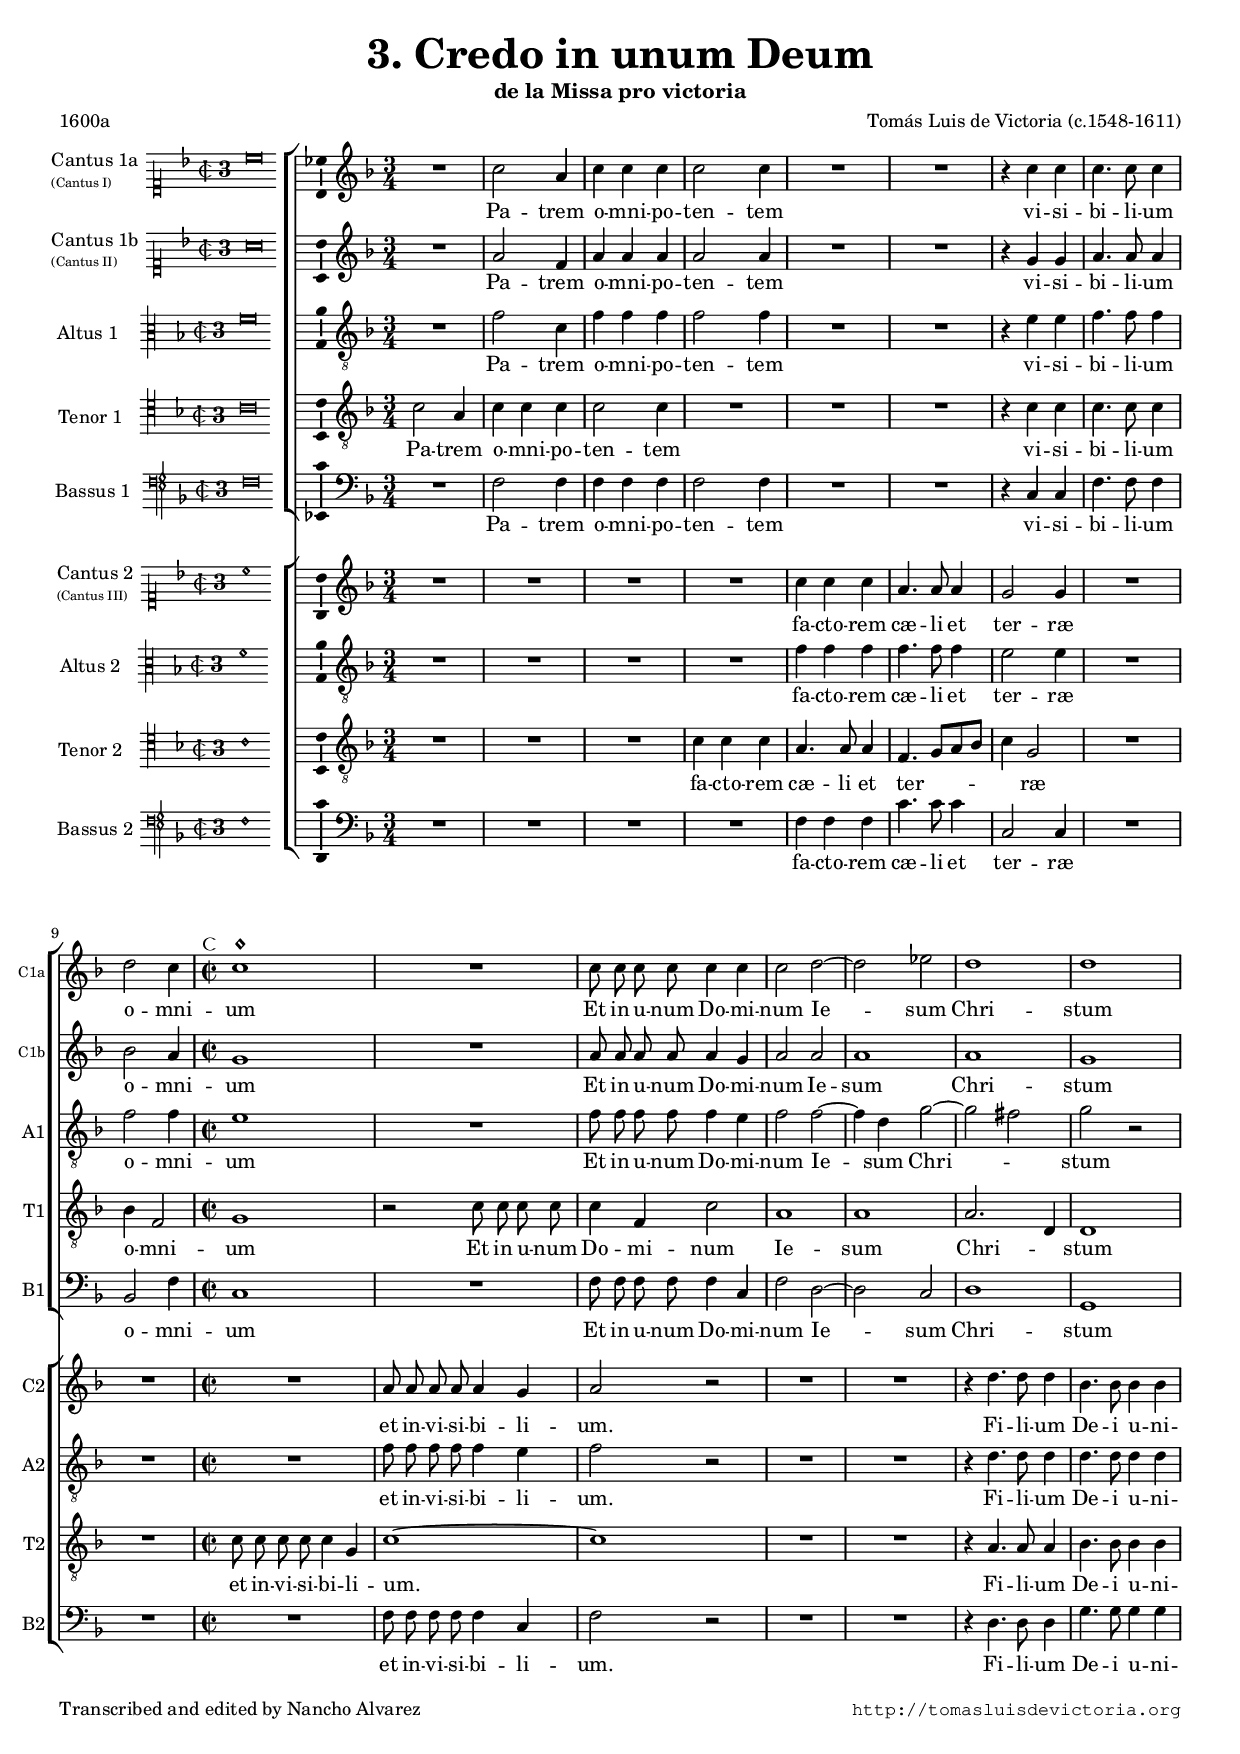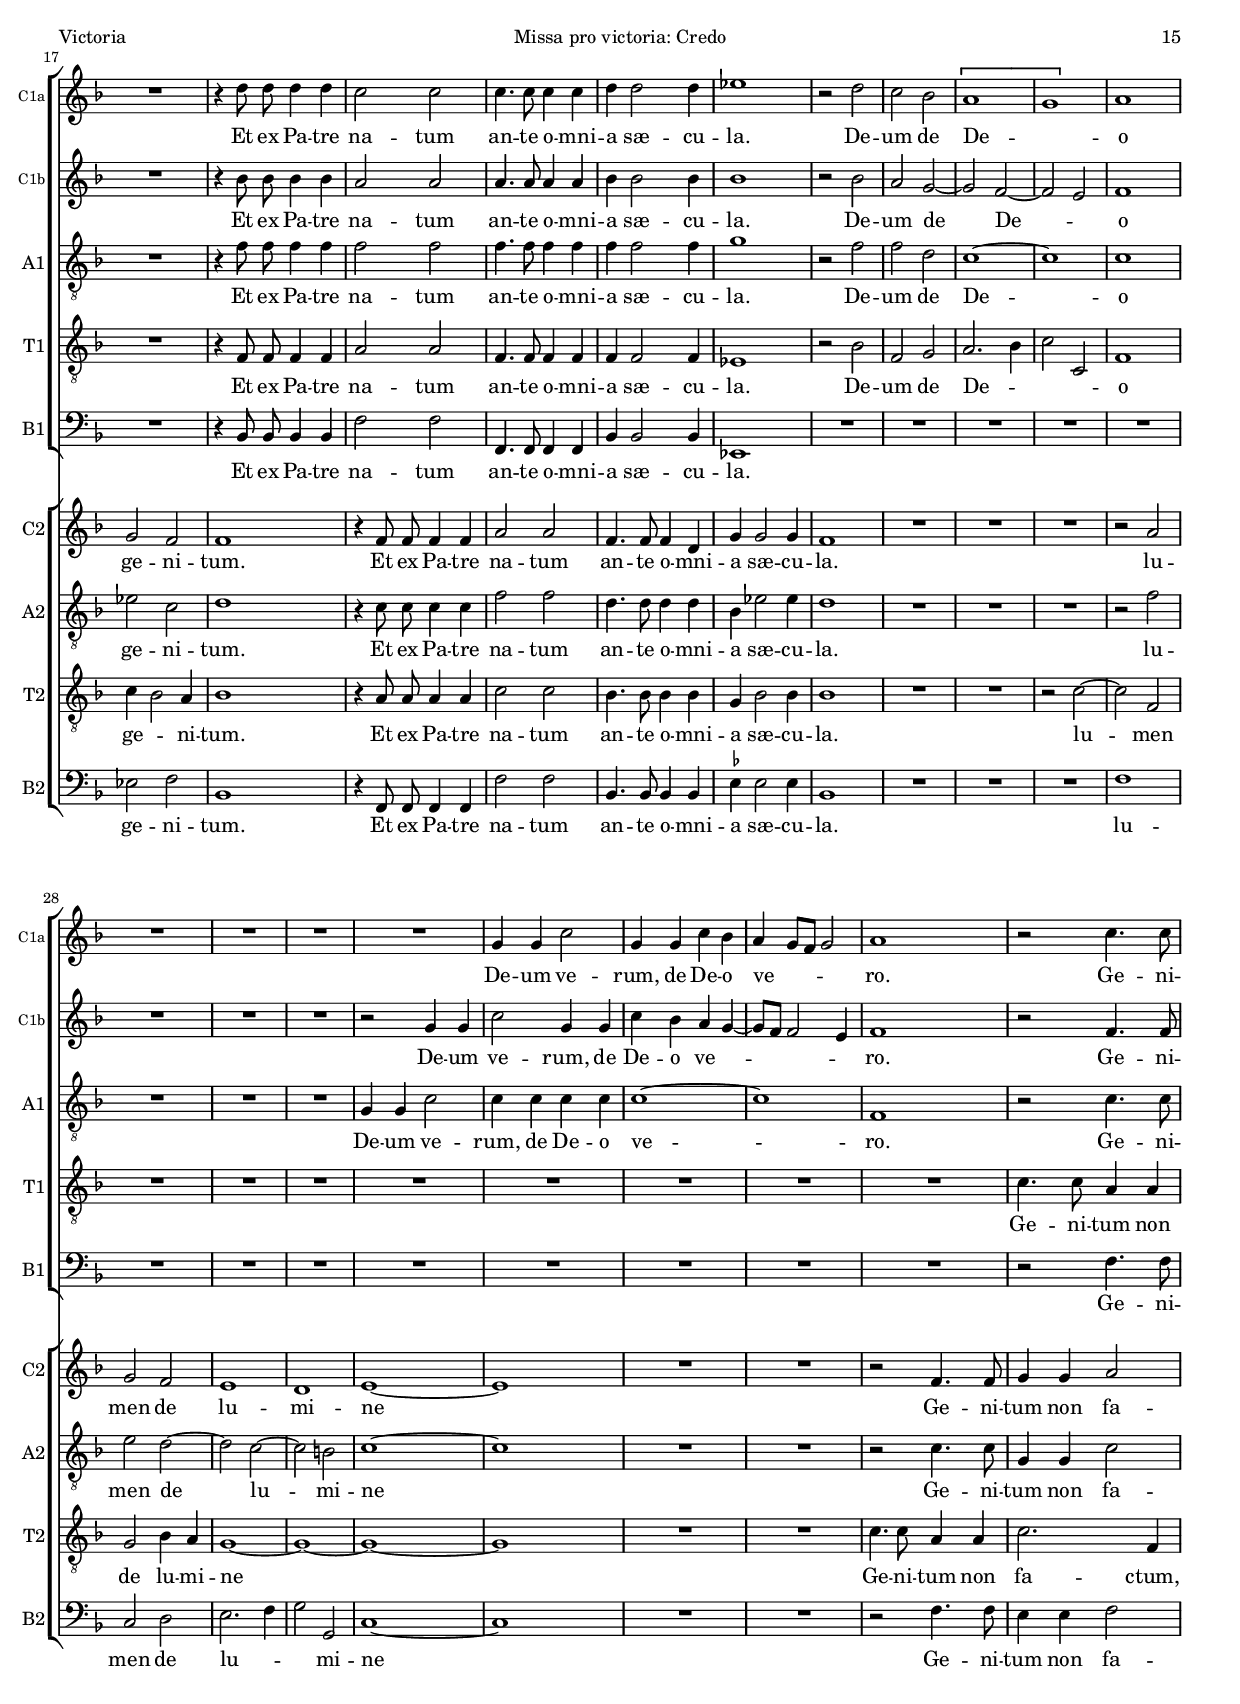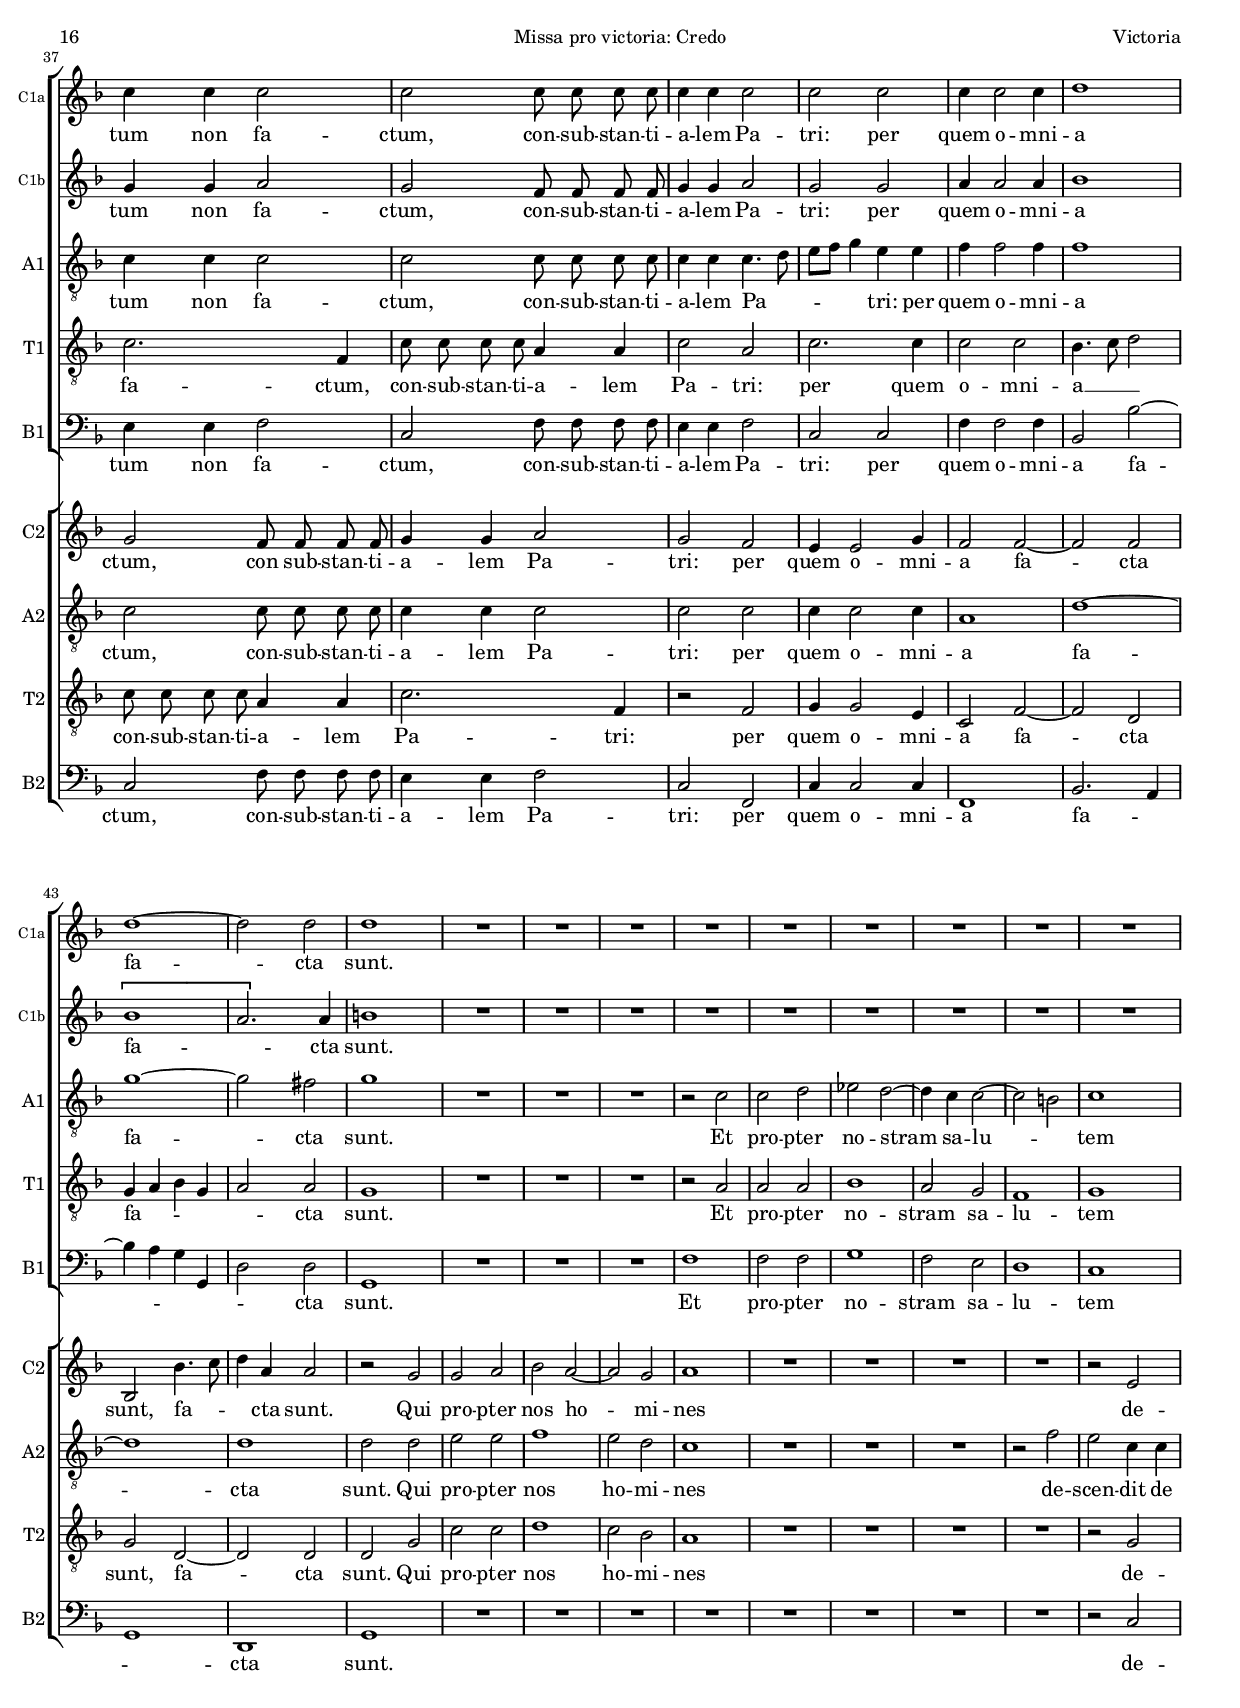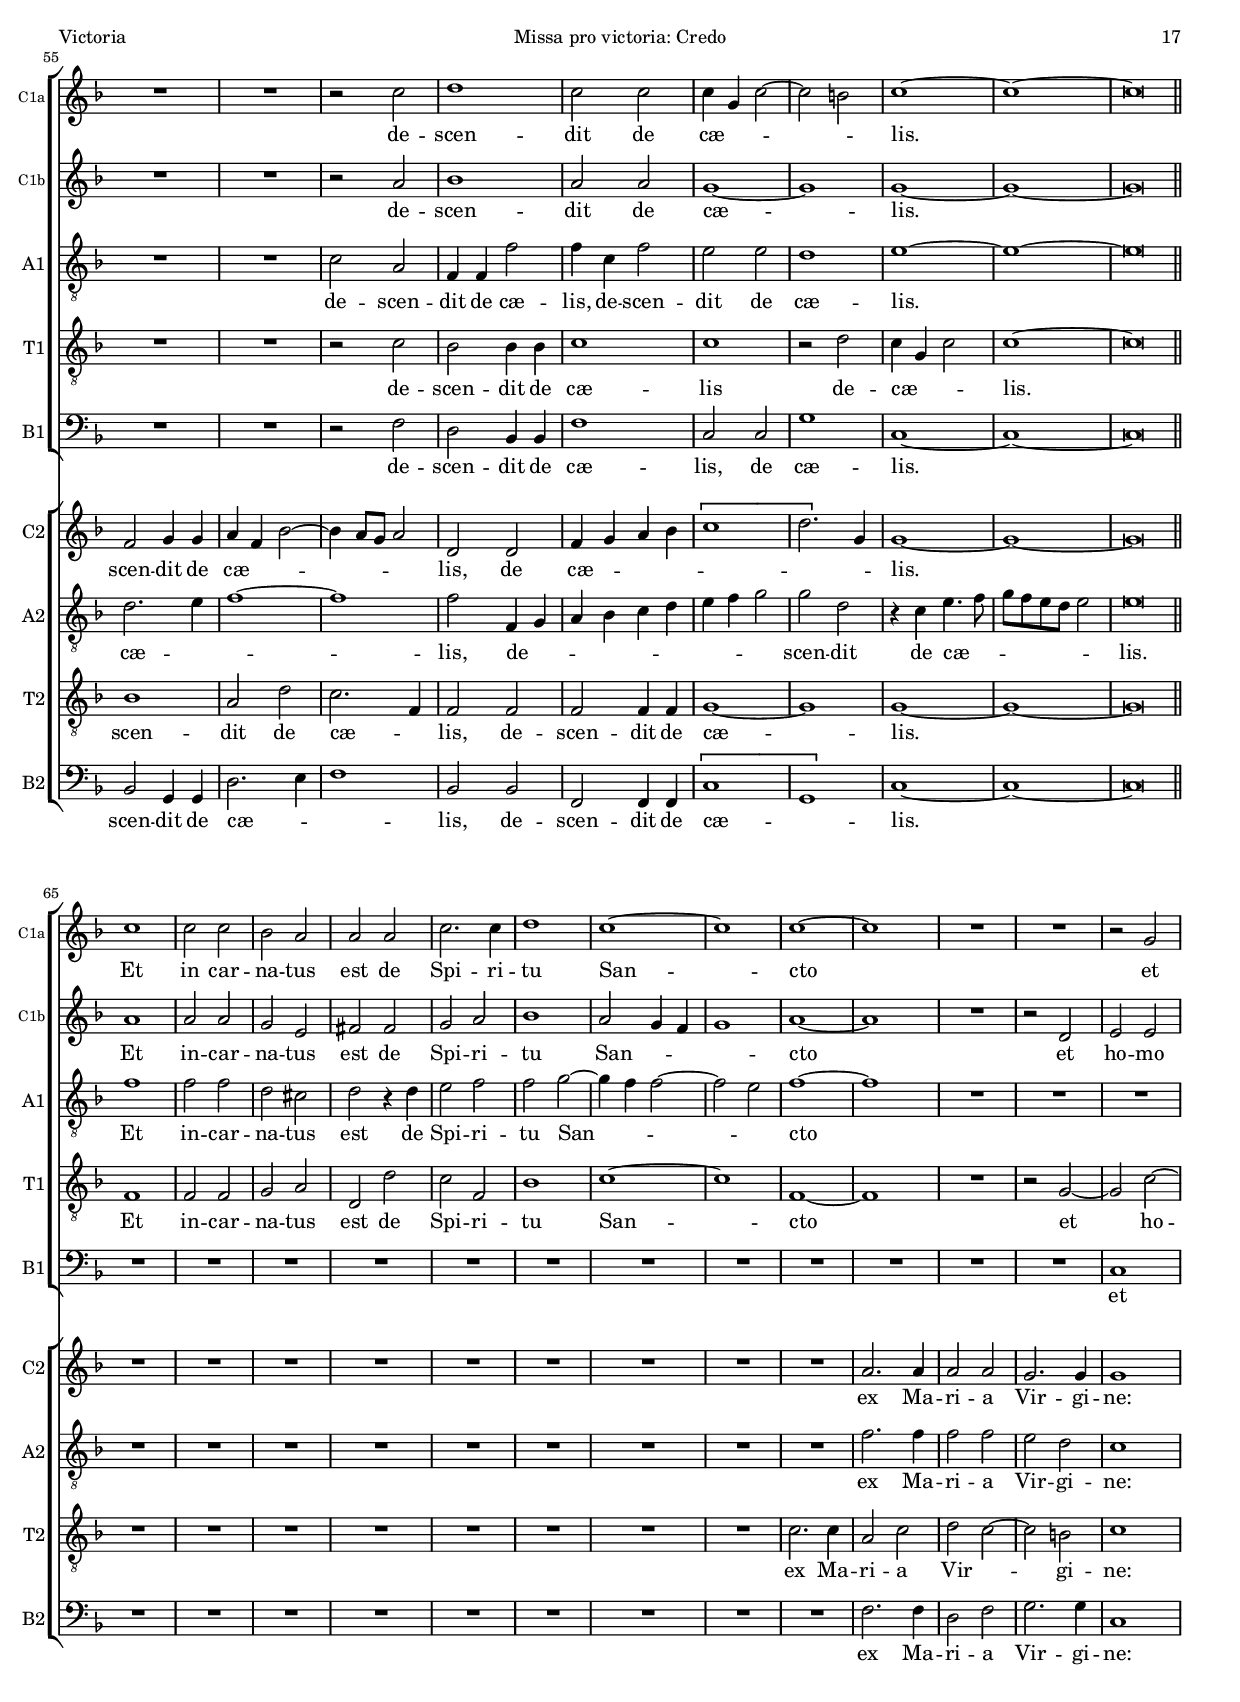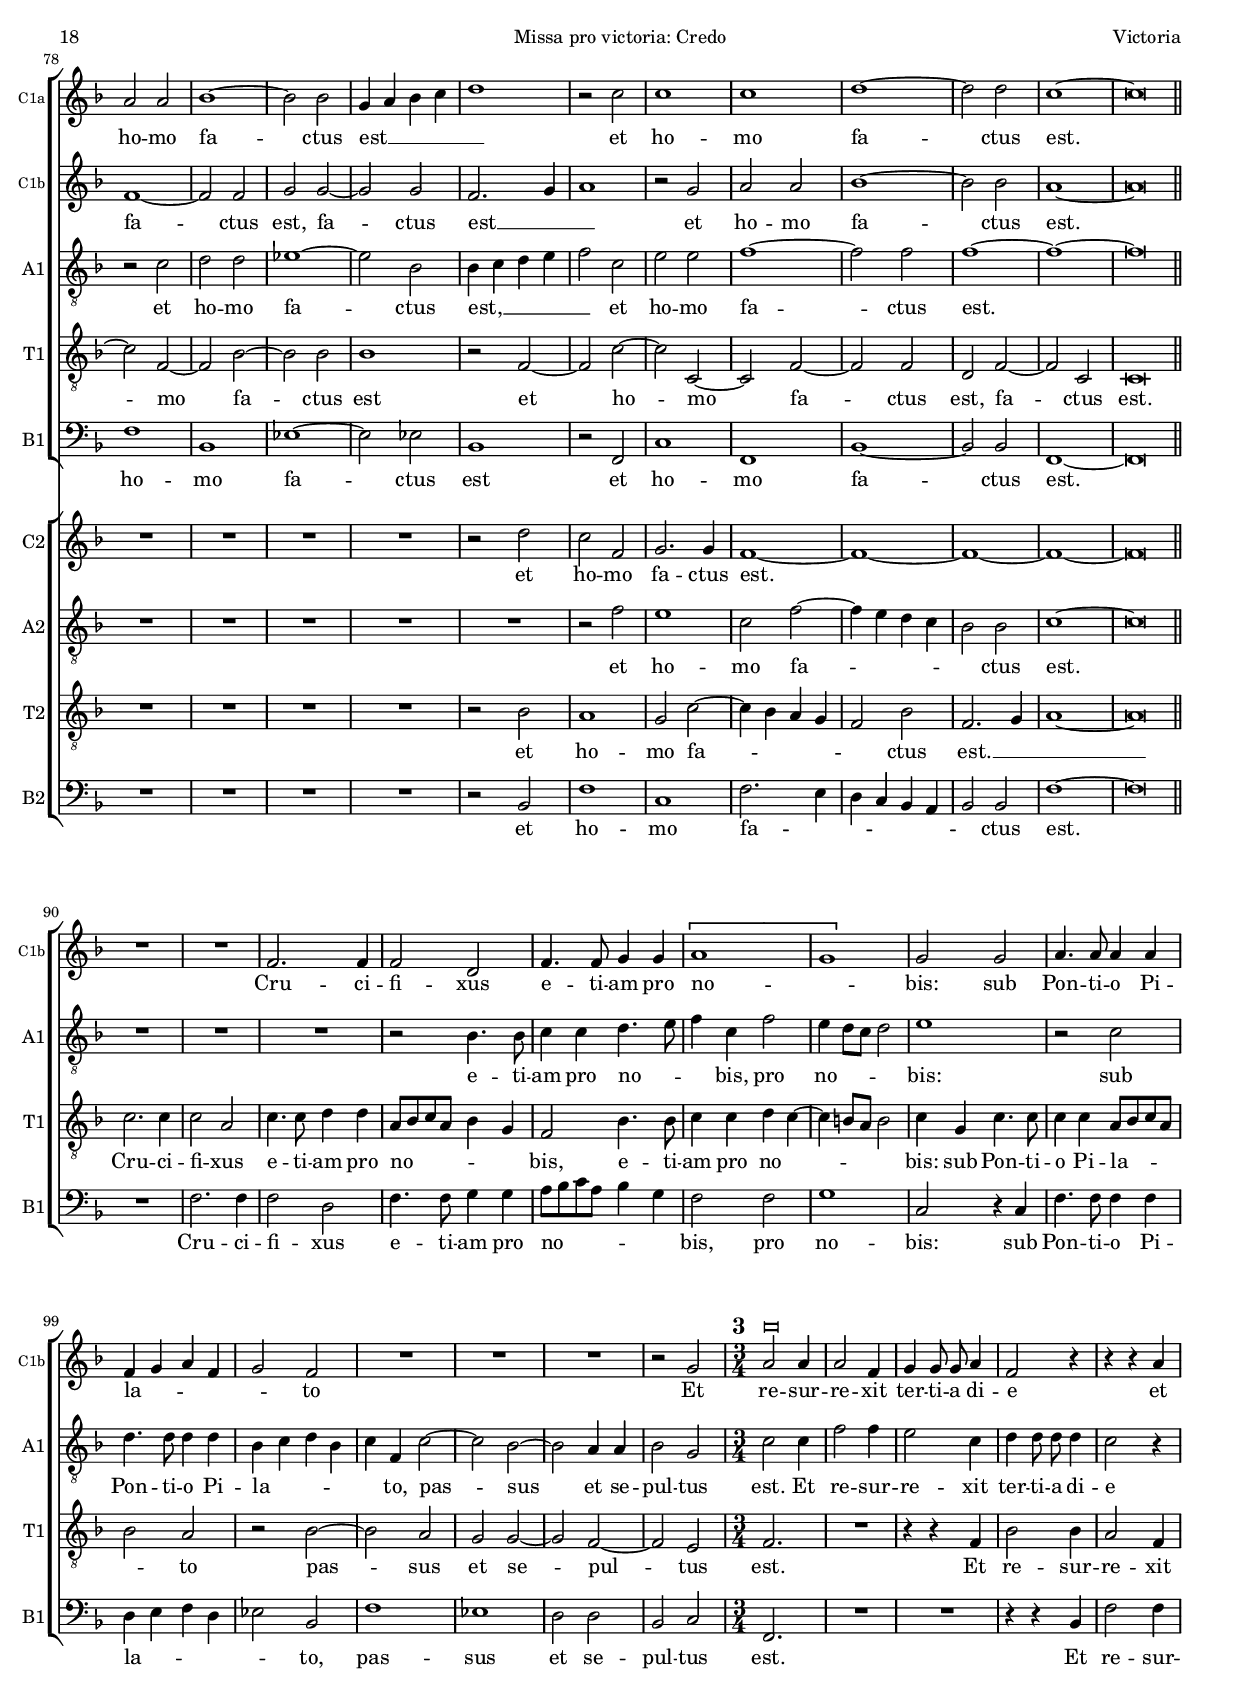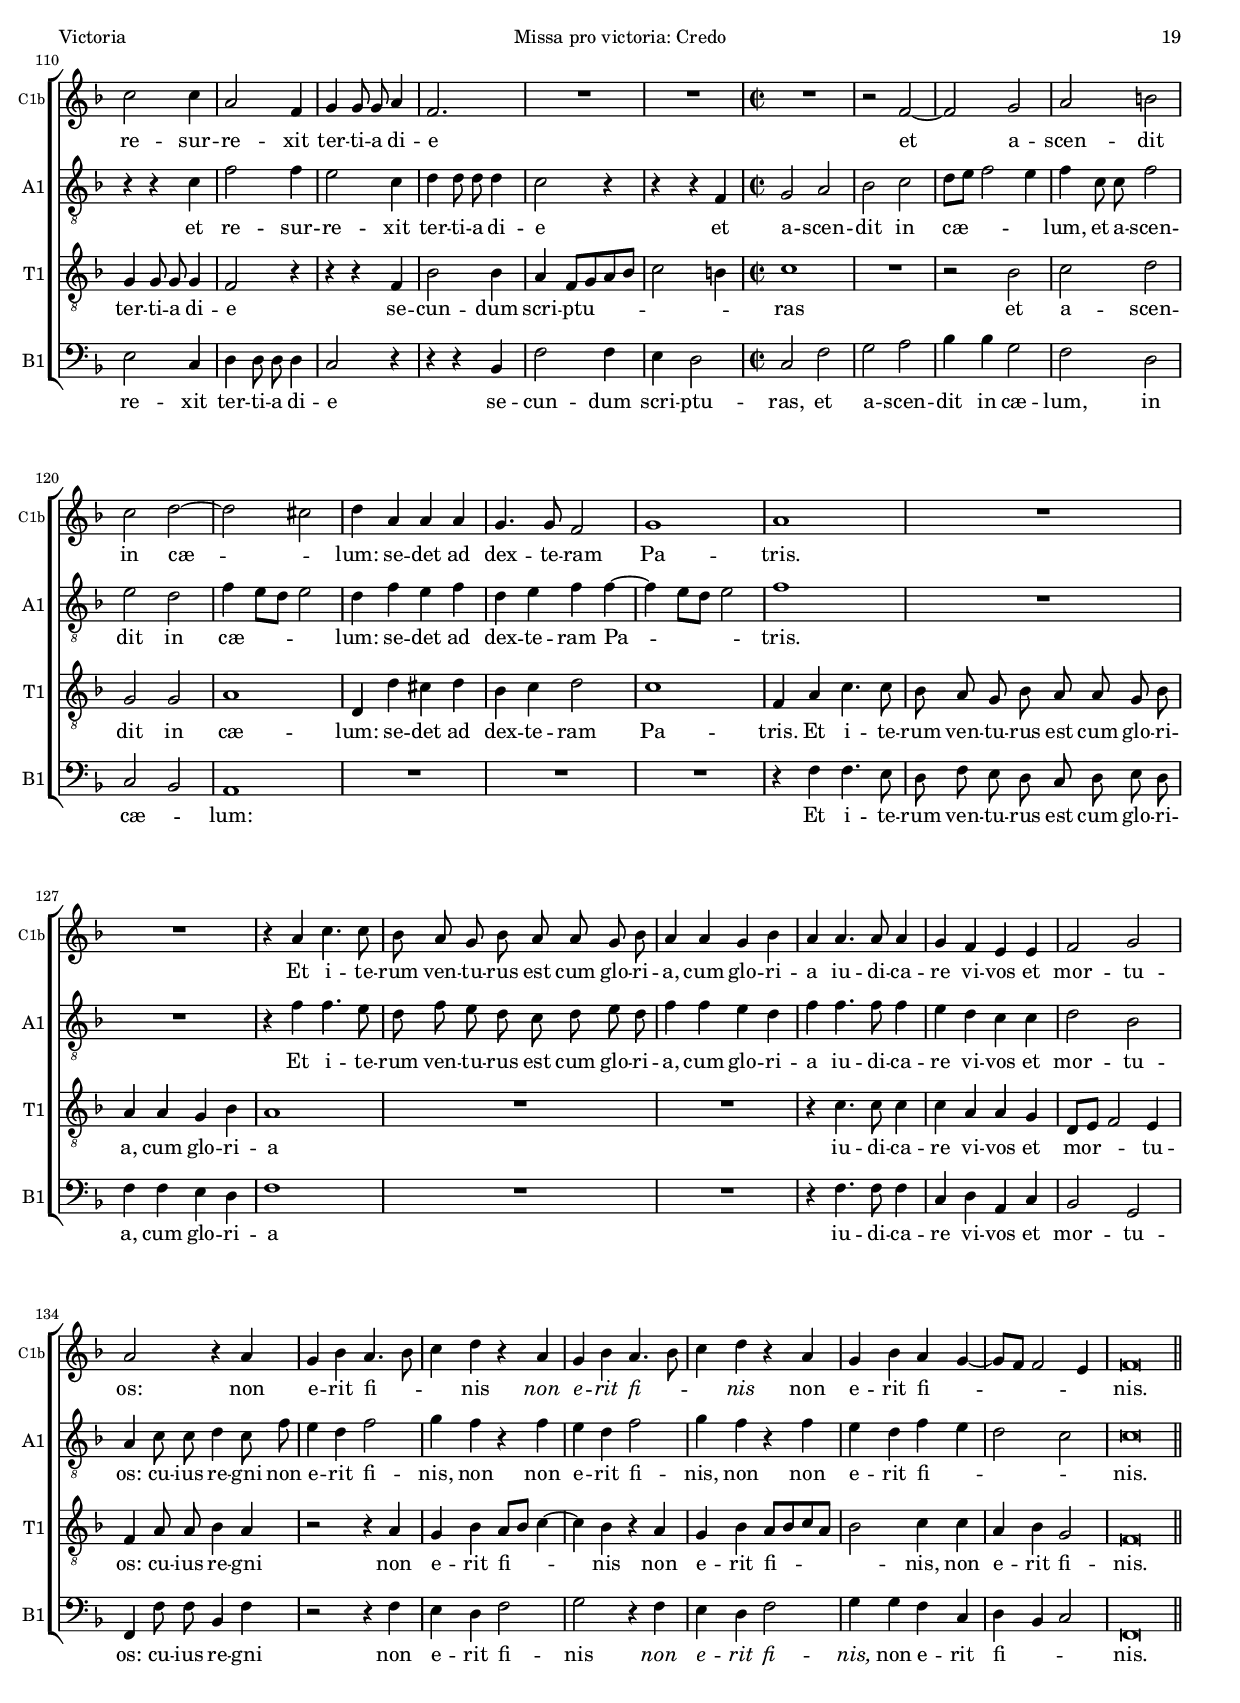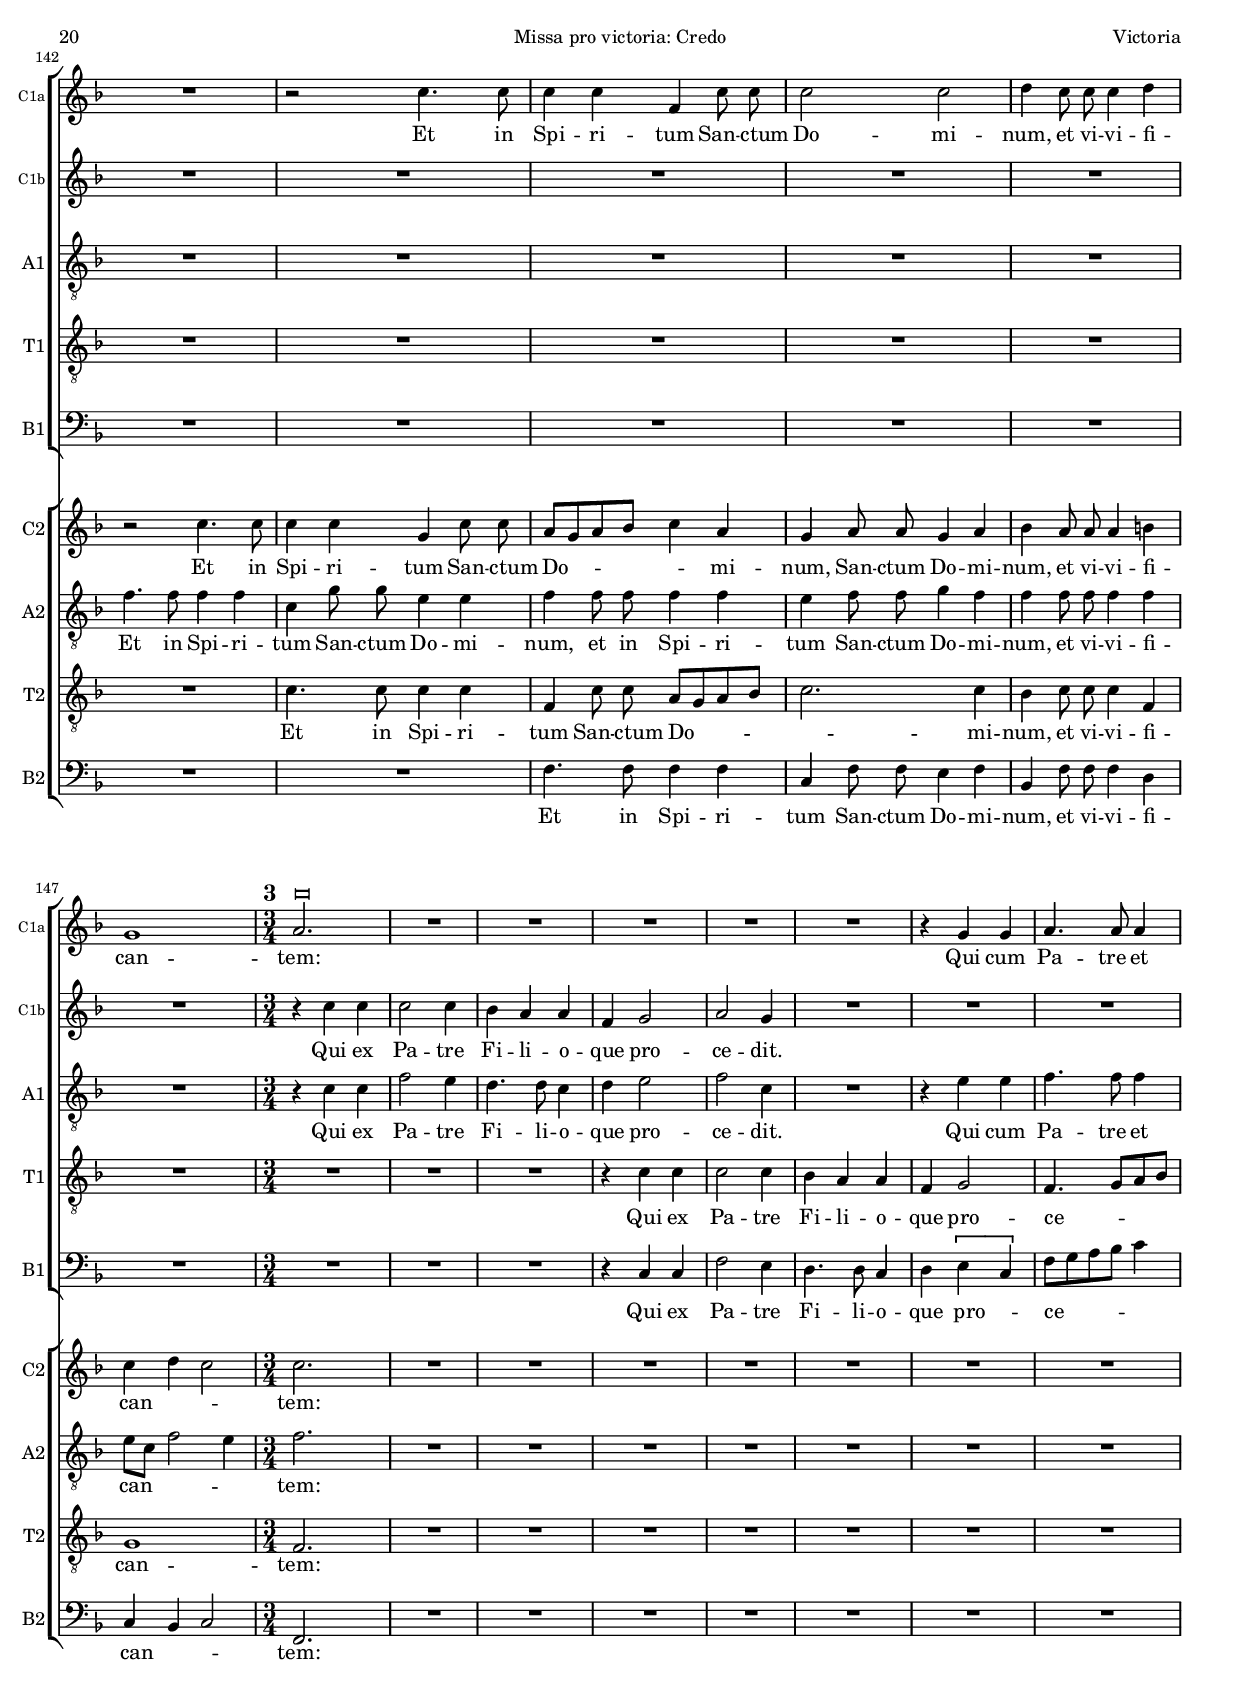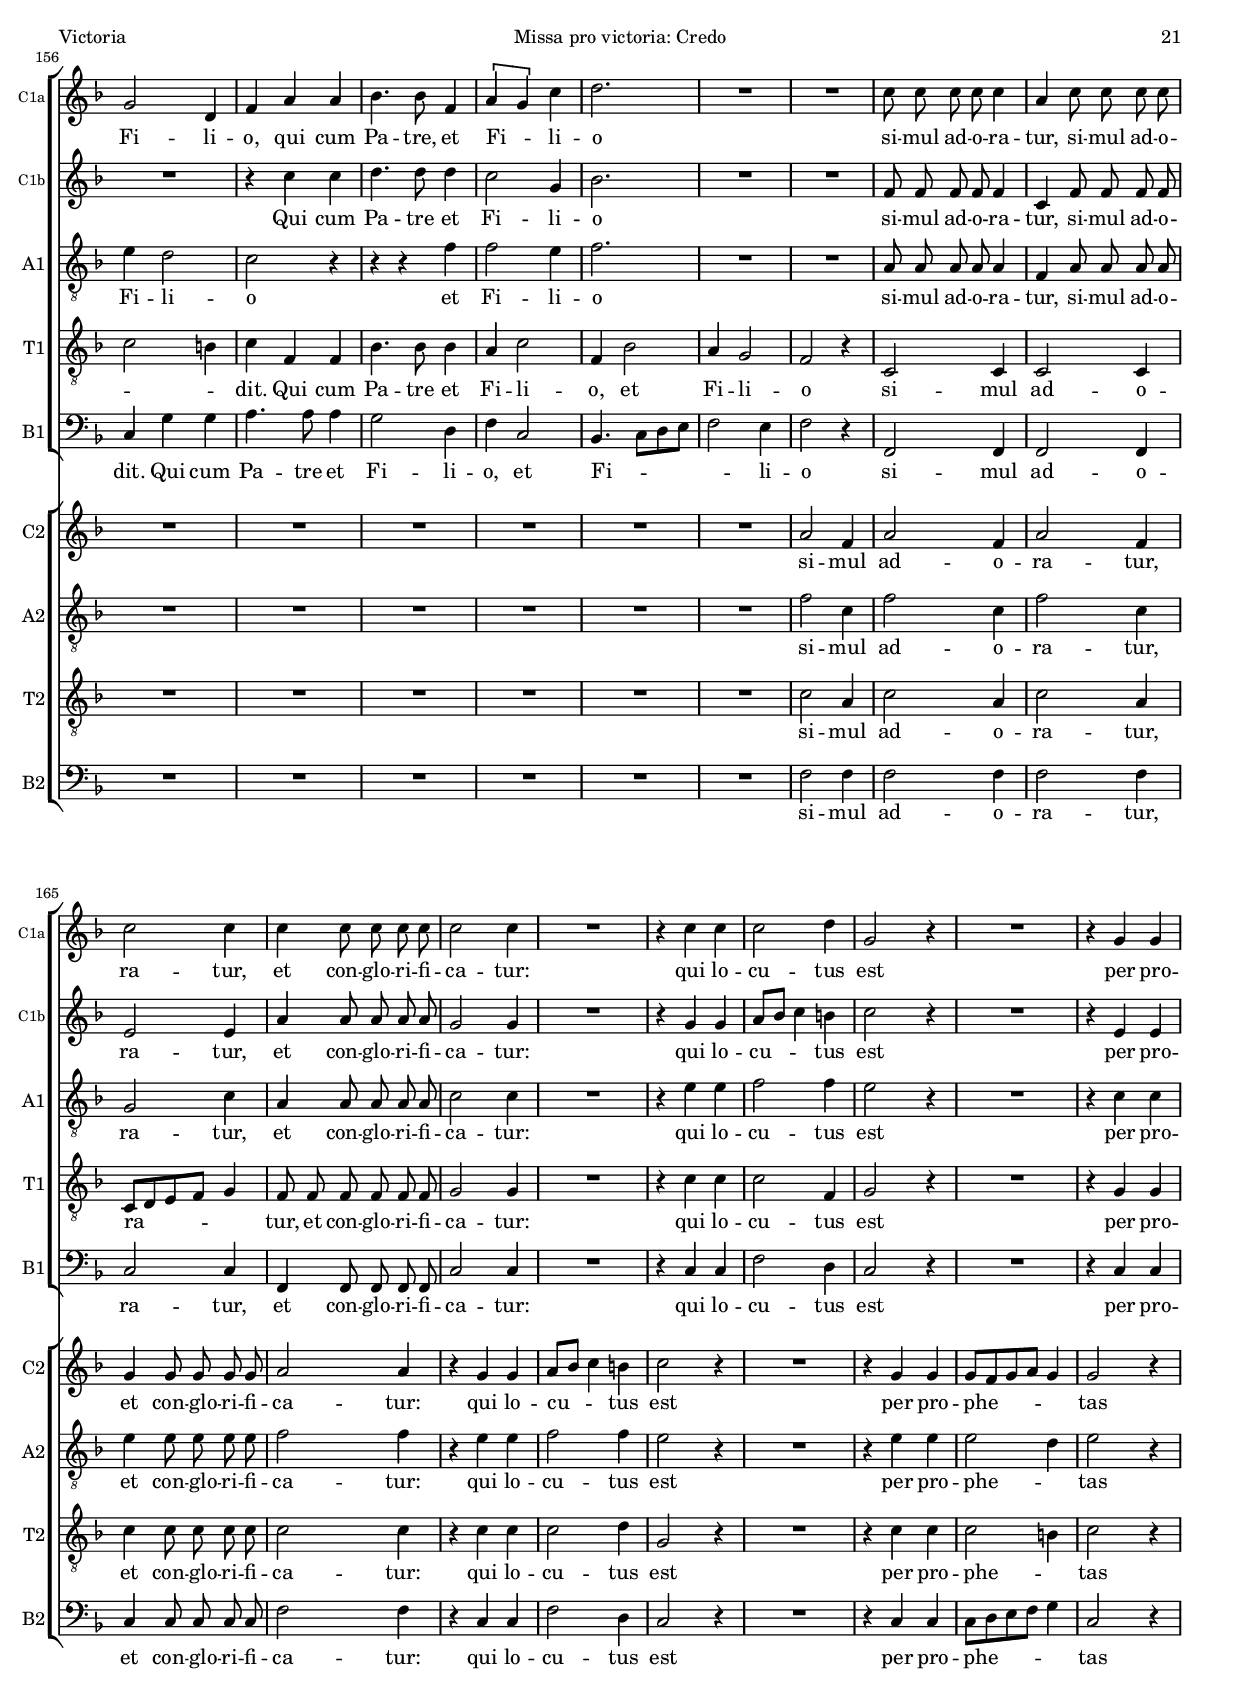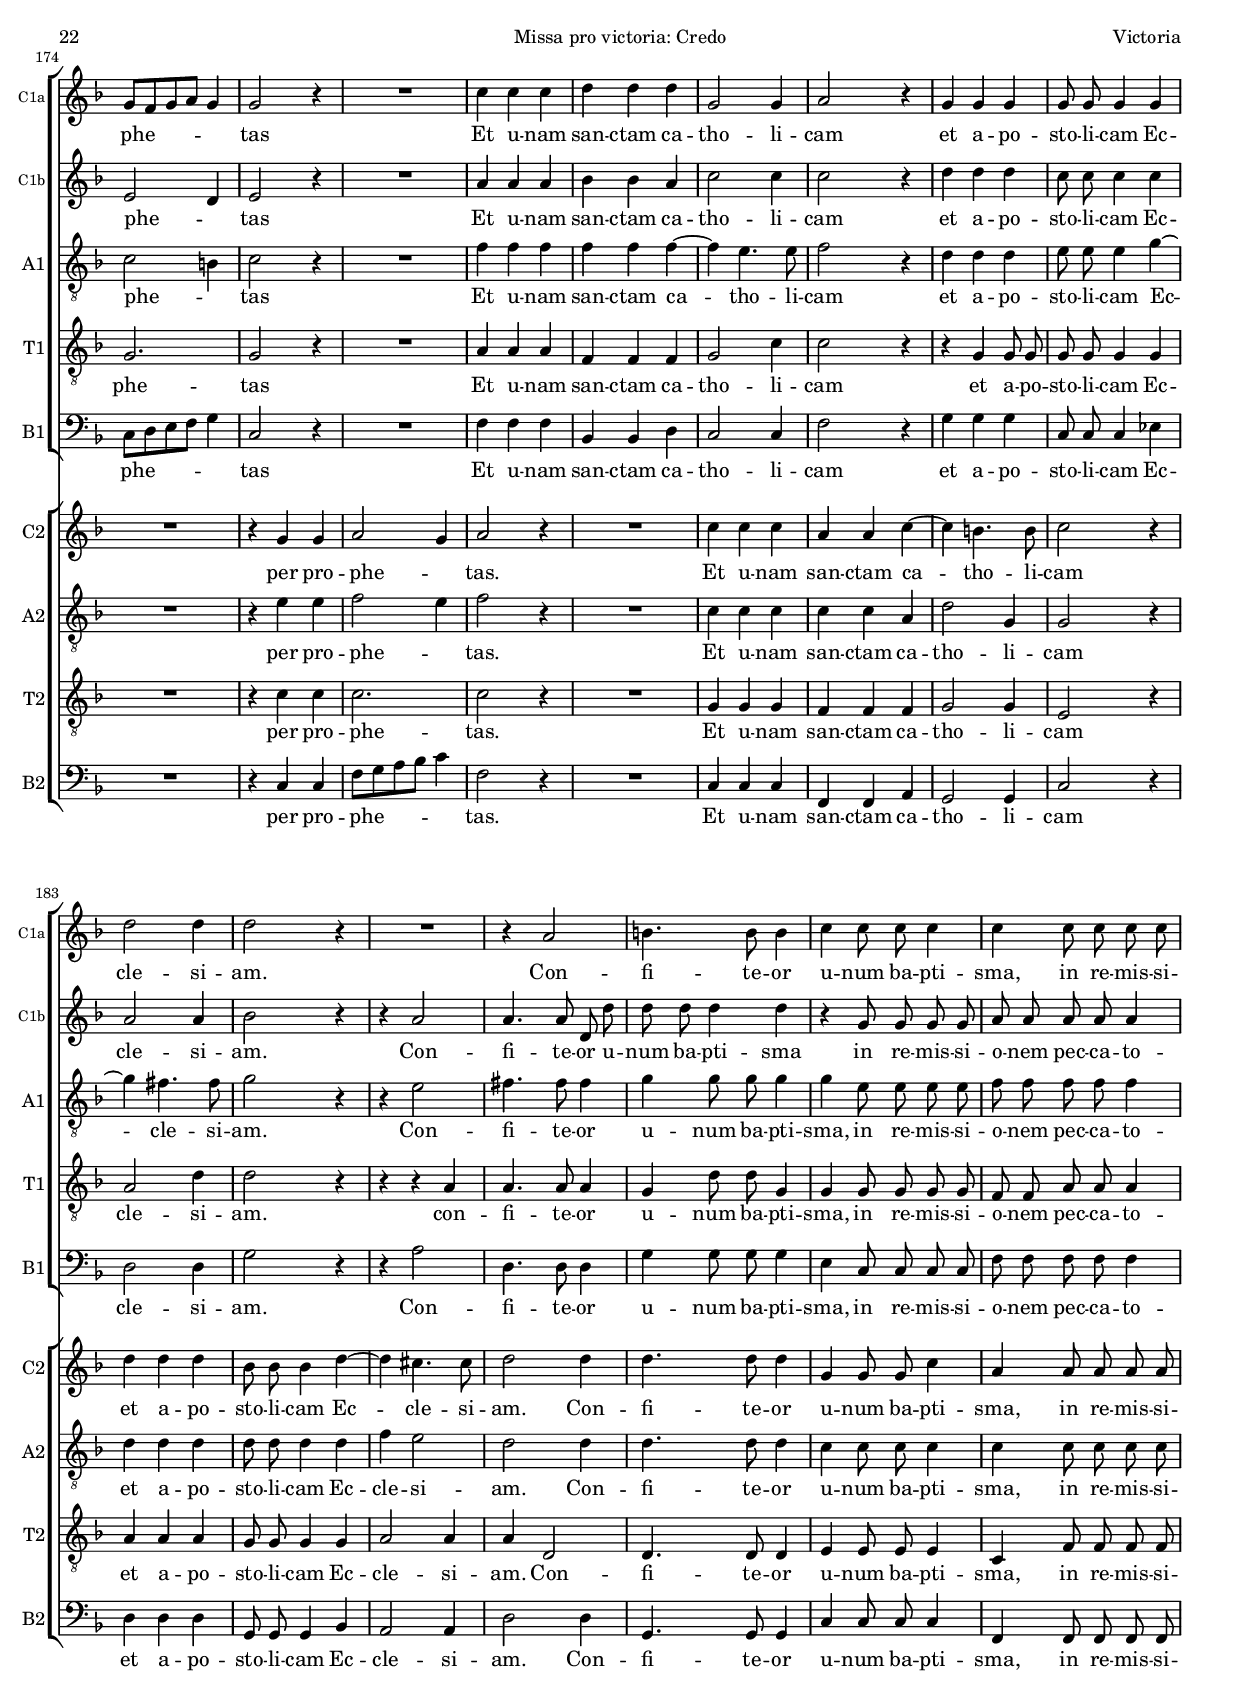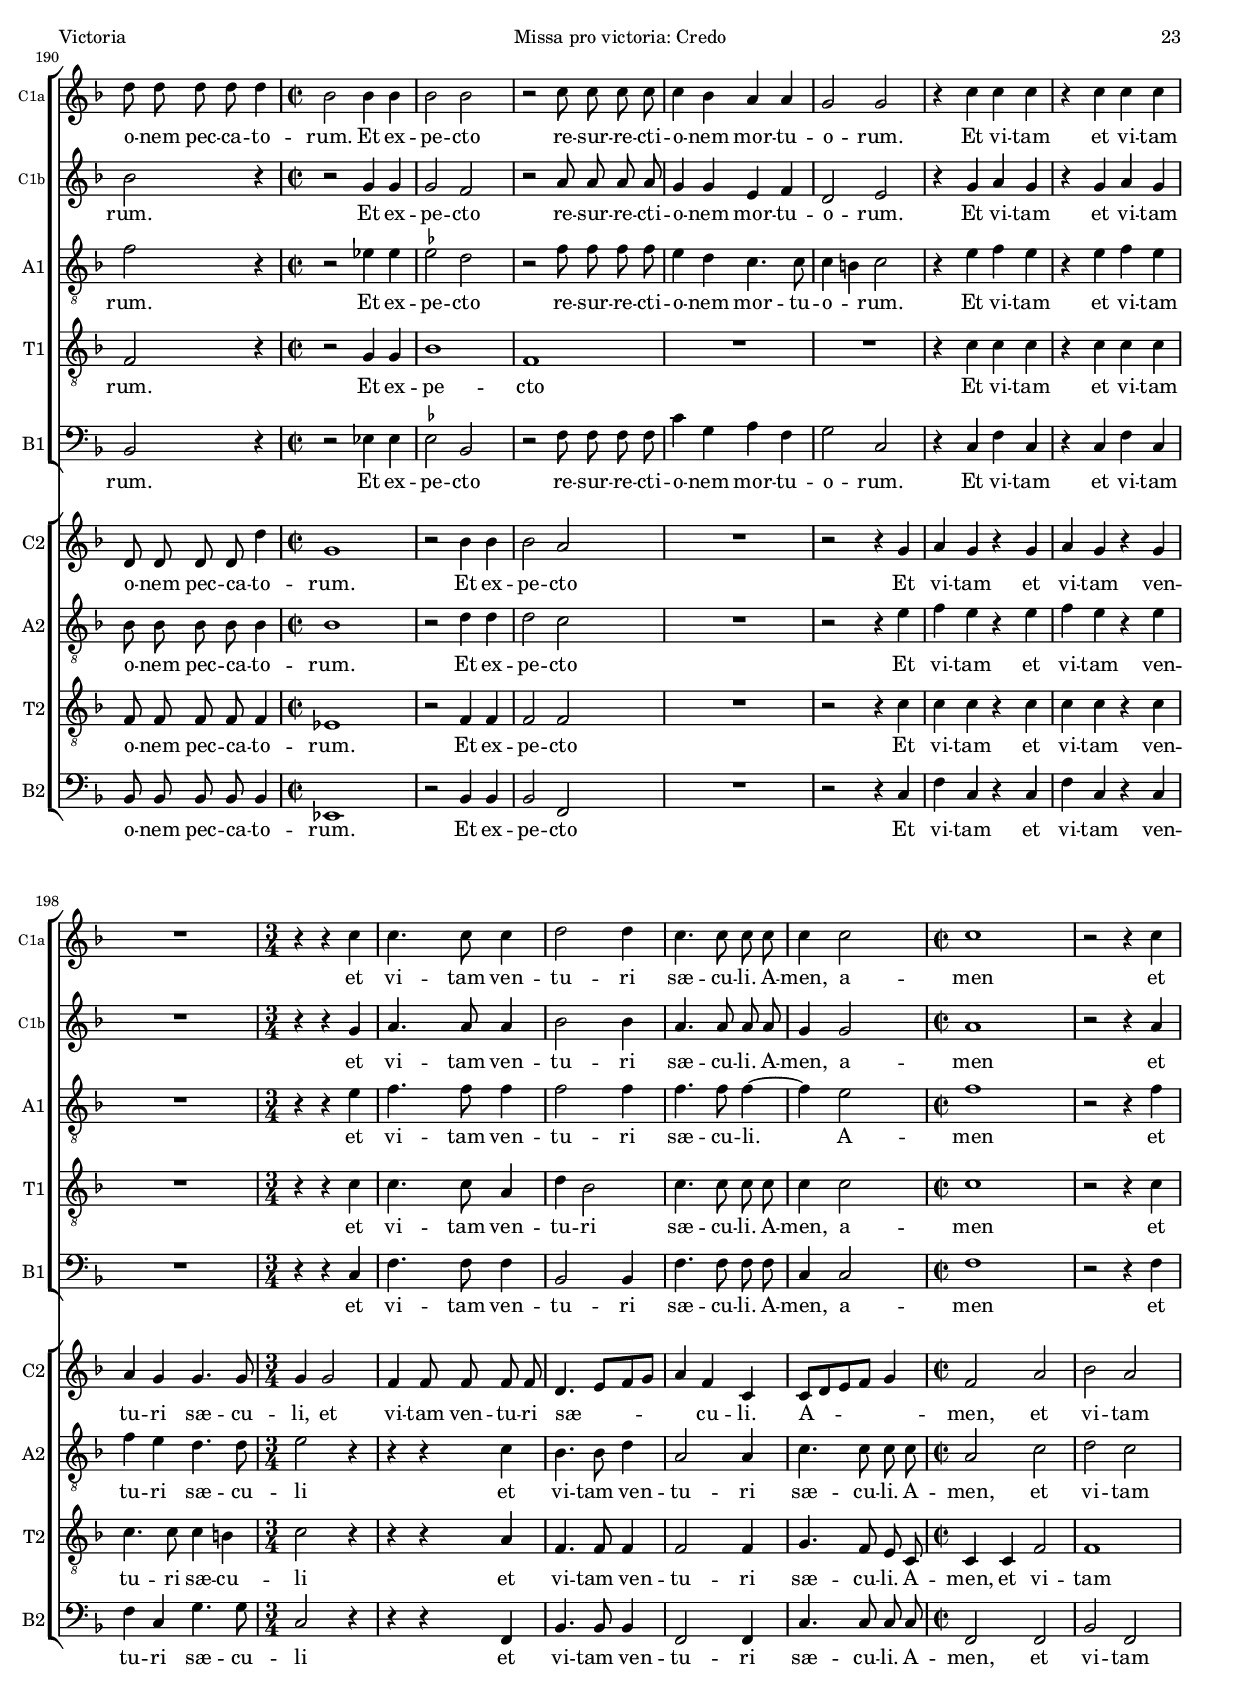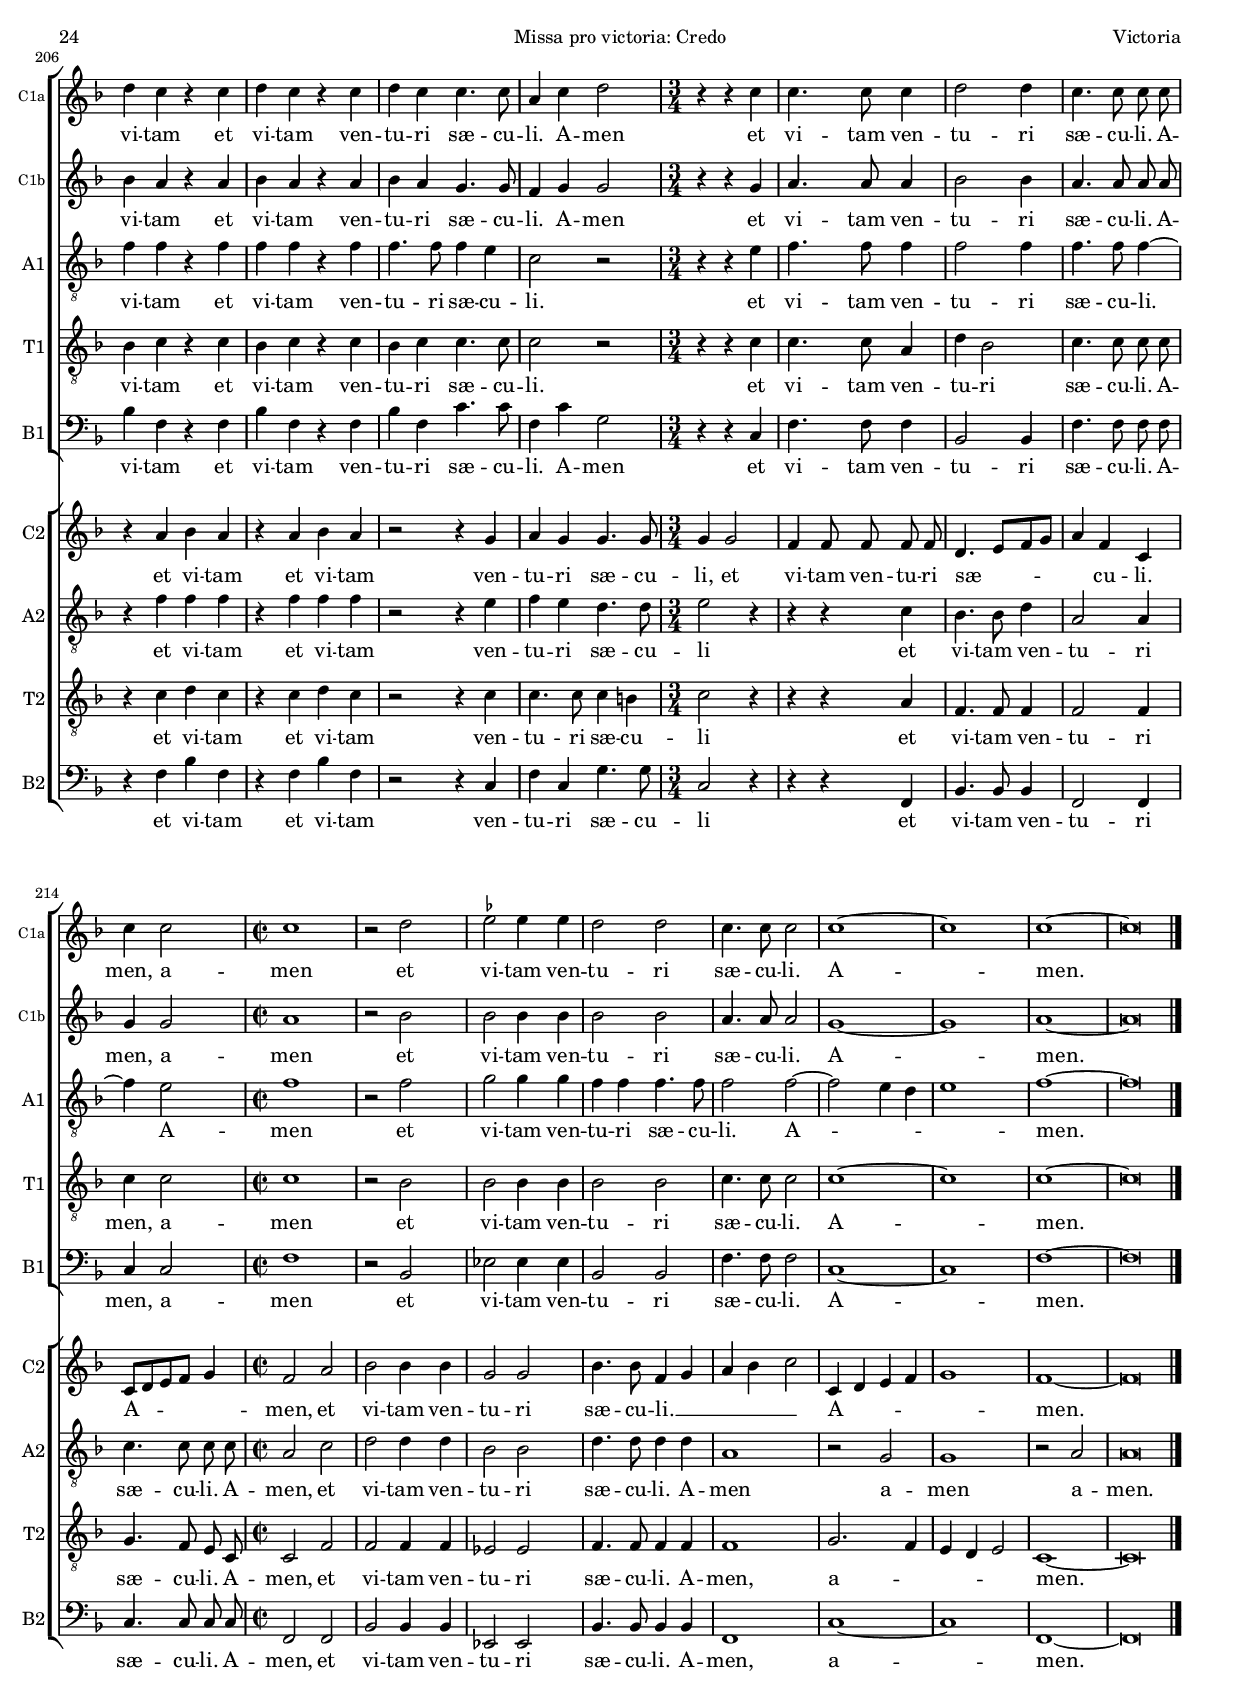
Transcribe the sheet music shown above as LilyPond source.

\version "2.22.0"

#(set-default-paper-size "a4")
#(set-global-staff-size 16.1)
#(ly:set-option 'point-and-click #f)
%mobile -s10.3 -i2.5 -m6

italicas=\override LyricText.font-shape = #'italic
rectas=\override LyricText.font-shape = #'upright
ss=\once \set suggestAccidentals = ##t
incipitwidth = 22
mtempo={\tempo 4 = 150}
mtempob={\tempo 4 = 50}
mtempoc={\tempo 4 = 150}
mtempod={\tempo 4 = 75}
mt=#(define-music-function (offset) (number?) ; move lyric text
      #{ \once \override LyricText.X-offset = -$offset #})
#(define ((add-three-time-signature glyph) grob)
   (grob-interpret-markup grob
(markup  #:musicglyph glyph #:raise -0.75 #:musicglyph "three")))
showMultiRests = { \set Staff.keepAliveInterfaces = #'( rhythmic-grob-interface multi-measure-rest-interface lyric-interface stanza-number-interface percent-repeat-interface) }
hideMultiRests = \unset Staff.keepAliveInterfaces

htitle="Missa pro victoria: Credo"
hcomposer="Victoria"

\header {
	title=\markup{\fontsize #3 "3. Credo in unum Deum"}
	subtitle="de la Missa pro victoria"
%	subsubtitle=\markup{\null \vspace #1 }
	composer=\markup{"Tomás Luis de Victoria (c.1548-1611)"}
        pdfauthor=\composer
	%opus="(-)"
	poet=\markup{"1600a"}
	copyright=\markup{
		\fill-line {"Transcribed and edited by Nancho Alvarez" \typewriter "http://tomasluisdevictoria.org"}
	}
%	tagline=""
}


global={\set Staff.autoBeaming = ##f
\key f \major \time 3/4  \skip 1*3/4*9 \time 2/2
                \mtempo
		\skip 1*55 \bar "||" \break
		\skip 1*25 \bar "||" \break
		\skip 1*15 \time 3/4
		\mtempoc
		\skip 1*3/4*11 \time 2/2
		\mtempo
		\skip 1*26 \bar "||" \break
		\skip 1*6 \time 3/4 
		\mtempoc
		\skip 1*3/4*43 \time 2/2
		\mtempo
		\skip 1*8 \time 3/4
		\mtempoc
		\skip 1*3/4*5 \time 2/2
		\mtempo
		\skip 1*6 \time 3/4
		\mtempoc
		\skip 1*3/4*5 \time 2/2
		\mtempo
		\skip 1*9  \bar "|."
}

cantus=\relative c'' {
	R1*3/4 |
	c2 a4 |
	c c c |
	c2 c4 |
%5
	R1*3/4 |
	R1*3/4 |
	r4 c c |
	c4. c8 c4 |
	d2 c4 |
%10
        \once \override TextScript.X-offset = #-3.5
        s4*0^\markup{\musicglyph "timesig.mensural44" \hspace #1.5 \fontsize #2 \override #'(style . neomensural) \note {1} #UP }
	c1 |
	R1*4/4 |
	c8 c c c c4 c |
	c2 d ~ |
	d es |
%15
	d1 |
	d |
	R1*4/4 |
	r4 d8 d d4 d | % ultimo re corregico, pone do
	c2 c |
%20
	c4. c8 c4 c |
	d d2 d4 |
	es1 |
	r2 d |
	c bes |
%25
	\[a1 |
	g\]
	a |
	R1*4/4 |
	R1*4/4 |
%30
	R1*4/4 |
	R1*4/4 |
	g4 g c2 |
	g4 g c bes |
	a  g8[ f] g2 |
%35
	a1 |
	r2 c4. c8 |
	c4 c c2 |
	c c8 c c c |
	c4 c c2 |
%40
	c c |
	c4 c2 c4 |
	d1 |
	d ~ |
	d2 d |
%45
	d1 |
	\showMultiRests
	R1*4/4 |
	R1*4/4 |
	R1*4/4 |
	R1*4/4 |
%50
	R1*4/4 |
	R1*4/4 |
	R1*4/4 |
	R1*4/4 |
	R1*4/4 |
%55
	R1*4/4 |
	R1*4/4 |
	r2 c |
	d1 |
	c2 c |
%60
	c4 g c2 ~ |
	c b |
	c1 ~ |
	c ~ |
%65
	c\breve*1/2
	c1 |
	c2 c |
	bes a |
	a a |
%70
	c2. c4 |
	d1 |
	c ~ |
	c |
	c ~ |
%75
	c |
	R1*4/4 |
	R1*4/4 |
	r2 g |
	a a |
%80
	bes1 ~ |
	bes2 bes |
	g4 a bes c |
	d1 |
	r2 c |
%85
	c1 |
	c |
	d ~ |
	d2 d |
	c1 ~ |
%90
	c\breve*1/2
	\hideMultiRests
	R1*4/4 |
	R1*4/4 |
	R1*4/4 |
%95
	R1*4/4 |
	R1*4/4 |
	R1*4/4 |
	R1*4/4 |
	R1*4/4 |
%100
	R1*4/4 |
	R1*4/4 |
	R1*4/4 |
	R1*4/4 |
	R1*4/4 |
%105
	R1*4/4 |
	R1*4/4 |
	R1*3/4 |
	R1*3/4 |
	R1*3/4 |
%110
	R1*3/4 |
	R1*3/4 |
	R1*3/4 |
	R1*3/4 |
	R1*3/4 |
%115
	R1*3/4 |
	R1*3/4 |
	R1*3/4 |
	R1*4/4 |
	R1*4/4 |
%120
	R1*4/4 |
	R1*4/4 |
	R1*4/4 |
	R1*4/4 |
	R1*4/4 |
%125
	R1*4/4 |
	R1*4/4 |
	R1*4/4 |
	R1*4/4 |
	R1*4/4 |
%130
	R1*4/4 |
	R1*4/4 |
	R1*4/4 |
	R1*4/4 |
	R1*4/4 |
%135
	R1*4/4 |
	R1*4/4 |
	R1*4/4 |
	R1*4/4 |
	R1*4/4 |
%140
	R1*4/4 |
	R1*4/4 |
	R1*4/4 |
	R1*4/4 |
	R1*4/4 |
%145
	r2 c4. c8 |
	c4 c f, c'8 c |
	c2 c |
	d4 c8 c c4 d |
	g,1 |
%150
        \once \override TextScript.X-offset=#-3.5
	s4*0^\markup{\raise #-.8 \musicglyph "three" \hspace #1.7 \smaller \override #'(style . neomensural) \note {\breve} #UP }
	a2. | %\break
	R1*3/4 |
	R1*3/4 |
	R1*3/4 |
	R1*3/4 |
%155
	R1*3/4 |
	r4 g g |
	a4. a8 a4 |
	g2 d4 |
	f a a |
%160
	bes4. bes8 f4 |
	\[a g\] c |
	d2.
	R1*3/4 |
	R1*3/4 |
%165
	c8 c c c c4 |
	a c8 c c c |
	c2 c4 |
	c c8 c c c |
	c2 c4 |
%170
	R1*3/4 |
	r4 c c |
	c2 d4 |
	g,2 r4 |
	R1*3/4 |
%175
	r4 g g |
	 g8[ f g a] g4 |
	g2 r4 |
	R1*3/4 |
	c4 c c |
%180
	d d d |
	g,2 g4 |
	a2 r4 |
	g g g |
	g8 g g4 g |
%185
	d'2 d4 |
	d2 r4 |
	R1*3/4 |
	r4 a2 | % ennegrecida !
	b4. b8 b4 |
%190
	c c8 c c4 |
	c c8 c c c |
	d d d d d4 |
	bes2 bes4 bes |
	bes2 bes |
%195
	r c8 c c c |
	c4 bes a a |
	g2 g |
	r4 c c c |
	r c c c |
%200
	R1*4/4 | % se ve mal el silencio
	r4 r c4 |
	c4. c8 c4 |
	d2 d4 |
	c4. c8 c c |
%205
	c4 c2 | % ennegrecidas
	c1 |
	r2 r4 c |
	d c r c |
	d c r c |
%210
	d c c4. c8 |
	a4 c d2 |
	r4 r c4 |
	c4. c8 c4 |
	d2 d4 |
%215
	c4. c8 c c |
	c4 c2 | % ennegrecidas
	c1 |
	r2 d |
	\ss ees es4 es |
%220
	d2 d |
	c4. c8 c2 |
	c1 ~ |
	c |
	c ~ |
%225
        \mtempod
	c\breve*1/2
}

cantusdos=\relative c'' {
	R1*3/4 |
	a2 f4 |
	a a a |
	a2 a4 |
%5
	R1*3/4 |
	R1*3/4 |
	r4 g g |
	a4. a8 a4 |
	bes2 a4 |
%10
	g1 |
	R1*4/4 |
	a8 a a a a4 g |
	a2 a |
	a1 |
%15
	a |
	g |
	R1*4/4 | % no se ve bien el silencio
	r4 bes8 bes bes4 bes |
	a2 a |
%20
	a4. a8 a4 a |
	bes bes2 bes4 |
	bes1 |
	r2 bes |
	a g ~ |
%25
	g f ~ |
	f e |
	f1 |
	R1*4/4 |
	R1*4/4 |
%30
	R1*4/4 |
	r2 g4 g |
	c2 g4 g |
	c bes a g ~ |
	 g8[ f] f2 e4 |
%35
	f1 |
	r2 f4. f8 |
	g4 g a2 |
	g f8 f f f |
	g4 g a2 |
%40
	g g |
	a4 a2 a4 |
	bes1 |
	\[bes |
	a2.\] a4 |
%45
	b1 |
	\showMultiRests
	R1*4/4 |
	R1*4/4 |
	R1*4/4 |
	R1*4/4 |
%50
	R1*4/4 |
	R1*4/4 |
	R1*4/4 |
	R1*4/4 |
	R1*4/4 |
%55
	R1*4/4 |
	R1*4/4 |
	r2 a |
	bes1 |
	a2 a |
%60
	g1 ~ |
	g |
	g ~ |
	g ~ |
%65
	g\breve*1/2
	a1 |
	a2 a |
	g e |
	fis fis |
%70
	g a |
	bes1 |
	a2 g4 f |
	g1 |
	a ~ |
%75
	a |
	R1*4/4 |
	r2 d, |
	e e |
	f1 ~ |
%80
	f2 f |
	g g ~ |
	g g |
	f2. g4 |
	a1 |
%85
	r2 g |
	a a |
	bes1 ~ |
	bes2 bes |
	a1 ~ |
%90
	a\breve*1/2
	R1*4/4 |
	R1*4/4 |
	f2. f4 |
%95
	f2 d |
	f4. f8 g4 g |
	\[a1 |
	g\]
	g2 g |
%100
	a4. a8 a4 a |
	f g a f |
	g2 f |
	R1*4/4 |
	R1*4/4 |
%105
	R1*4/4 |
	r2 g |
	\once \override TextScript.X-offset=#-3.5
	s4*0^\markup{\raise #-.8 \musicglyph "three" \hspace #1.7 \smaller \override #'(style . neomensural) \note {\breve} #UP }
	a2 a4 |
	a2 f4 |
	g g8 g a4 |
%110
	f2 r4 |
	r4 r a4 |
	c2 c4 |
	a2 f4 |
	g g8 g a4 |
%115
	f2.
	R1*3/4 |
	R1*3/4 |
	R1*4/4 |
	r2 f ~ |
%120
	f g |
	a b |
	c d ~ |
	d cis |
	d4 a a a | % el tercer la está subrayado
%125
	g4. g8 f2 |
	g1 | % subrayado
	a |
	R1*4/4 |
	R1*4/4 |
%130
	r4 a c4. c8 |
	bes a g bes a a g bes |
	a4 a g bes |
	a a4. a8 a4 |
	g f e e |
%135
	f2 g |
	a r4 a |
	g bes a4. bes8 |
	c4 d r a |
	g bes a4. bes8 |
%140
	c4 d r a |
	g bes a g ~ |
	 g8[ f] f2 e4 |
	f\breve*1/2
	\showMultiRests
	R1*4/4 |
%145
	R1*4/4 |
	R1*4/4 |
	R1*4/4 |
	R1*4/4 |
	R1*4/4 |
%150
	\time 3/4 r4 c' c |
	c2 c4 |
	bes a a |
	f g2 | % ennegrecidas
	a g4 |
%155
	R1*3/4 |
	R1*3/4 |
	R1*3/4 |
	R1*3/4 |
	r4 c c |
%160
	d4. d8 d4 |
	c2 g4 |
	bes2.
	R1*3/4 |
	R1*3/4 |
%165
	f8 f f f f4 |
	c f8 f f f |
	e2 e4 |
	a a8 a a a |
	g2 g4 |
%170
	R1*3/4 |
	r4 g g |
	 a8[ bes] c4 b |
	c2 r4 |
	R1*3/4 |
%175
	r4 e, e |
	e2 d4 |
	e2 r4 |
	R1*3/4 |
	a4 a a |
%180
	bes bes a |
	c2 c4 |
	c2 r4 |
	d d d |
	c8 c c4 c |
%185
	a2 a4 |
	bes2 r4 |
	r a2 | % ennegrecida !
	a4. a8 d, d' |
	d d d4 d |
%190
	r g,8 g g g |
	a a a a a4 |
	bes2 r4 |
	r2 g4 g |
	g2 f |
%195
	r a8 a a a |
	g4 g e f |
	d2 e |
	r4 g a g |
	r g a g |
%200
	R1*4/4 |
	r4 r g4 |
	a4. a8 a4 |
	bes2 bes4 |
	a4. a8 a a |
%205
	g4 g2 | % ennegrecidas
	a1 |
	r2 r4 a |
	bes a r a |
	bes a r a |
%210
	bes a g4. g8 |
	f4 g g2 |
	r4 r g4 |
	a4. a8 a4 |
	bes2 bes4 |
%215
	a4. a8 a a |
	g4 g2 | % ennegrecidas
	a1 |
	r2 bes | % corregida
	bes bes4 bes |
%220
	bes2 bes |
	a4. a8 a2 |
	g1 ~ |
	g |
	a ~ |
%225
	a\breve*1/2
}

altus=\relative c' {
	R1*3/4 |
	f2 c4 |
	f f f |
	f2 f4 |
%5
	R1*3/4 |
	R1*3/4 |
	r4 e e |
	f4. f8 f4 |
	f2 f4 |
%10
	e1 |
	R1*4/4 |
	f8 f f f f4 e |
	f2 f ~ |
	f4 d g2 ~ |
%15
	g fis |
	g r |
	R1*4/4 |
	r4 f8 f f4 f |
	f2 f |
%20
	f4. f8 f4 f |
	f f2 f4 |
	g1 |
	r2 f |
	f d |
%25
	c1 ~ |
	c |
	c |
	R1*4/4 |
	R1*4/4 |
%30
	R1*4/4 |
	g4 g c2 |
	c4 c c c |
	c1 ~ |
	c |
%35
	f, |
	r2 c'4. c8 |
	c4 c c2 |
	c c8 c c c |
	c4 c c4. d8 |
%40
	 e[ f] g4 e e |
	f f2 f4 |
	f1 |
	g ~ |
	g2 fis |
%45
	g1 |
	R1*4/4 |
	R1*4/4 |
	R1*4/4 |
	r2 c, |
%50
	c d |
	es d ~ |
	d4 c c2 ~ |
	c b |
	c1 |
%55
	R1*4/4 |
	R1*4/4 |
	c2 a |
	f4 f f'2 |
	f4 c f2 |
%60
	e e |
	d1 |
	e ~ |
	e ~ |
%65
	e\breve*1/2
	f1 |
	f2 f |
	d cis |
	d r4 d |
%70
	e2 f |
	f g ~ |
	g4 f f2 ~ |
	f e |
	f1 ~ |
%75
	f |
	R1*4/4 |
	R1*4/4 |
	R1*4/4 |
	r2 c |
%80
	d d |
	es1 ~ |
	es2 bes |
	bes4 c d e |
	f2 c |
%85
	e e |
	f1 ~ |
	f2 f |
	f1 ~ |
	f ~ |
%90
	f\breve*1/2
	R1*4/4 |
	R1*4/4 |
	R1*4/4 |
%95
	r2 bes,4. bes8 |
	c4 c d4. e8 |
	f4 c f2 |
	e4  d8[ c] d2 |
	e1 |
%100
	r2 c |
	d4. d8 d4 d |
	bes c d bes |
	c f, c'2 ~ |
	c bes ~ |
%105
	bes a4 a |
	bes2 g |
	c c4 |
	f2 f4 |
	e2 c4 |
%110
	d d8 d d4 |
	c2 r4 |
	r4 r c4 |
	f2 f4 |
	e2 c4 |
%115
	d d8 d d4 |
	c2 r4 |
	r4 r f,4 |
	g2 a |
	bes c |
%120
	 d8[ e] f2 e4 |
	f c8 c f2 |
	e d |
	f4  e8[ d] e2 |
	d4 f e f |
%125
	d e f f ~ |
	f  e8[ d] e2 |
	f1 |
	R1*4/4 |
	R1*4/4 |
%130
	r4 f f4. e8 |
	d f e d c d e d |
	f4 f e d |
	f f4. f8 f4 |
	e d c c |
%135
	d2 bes |
	a4 c8 c d4 c8 f |
	e4 d f2 |
	g4 f r f |
	e d f2 |
%140
	g4 f r f |
	e d f e |
	d2 c |
	c\breve*1/2
	\showMultiRests
	R1*4/4 |
%145
	R1*4/4 |
	R1*4/4 |
	R1*4/4 |
	R1*4/4 |
	R1*4/4 |
%150
	r4 c c |
	f2 e4 |
	d4. d8 c4 |
	d e2 | % ennegrecidas
	f c4 |
%155
	R1*3/4 |
	r4 e e |
	f4. f8 f4 |
	e d2 | % ennegrecidas
	c r4 |
%160
	r4 r f4 |
	f2 e4 |
	f2.
	R1*3/4 |
	R1*3/4 |
%165
	a,8 a a a a4 |
	f a8 a a a |
	g2 c4 |
	a a8 a a a |
	c2 c4 |
%170
	R1*3/4 |
	r4 e e |
	f2 f4 |
	e2 r4 |
	R1*3/4 |
%175
	r4 c c |
	c2 b4 |
	c2 r4 |
	R1*3/4 |
	f4 f f |
%180
	f f f ~ | % dos compases de notas ennegrecidas !
	f e4. e8 |
	f2 r4 |
	d d d |
	e8 e e4 g ~ |
%185
	g fis4. fis8 | % ennegrecidas !
	g2 r4 |
	r e2 | % ennegrecida !
	fis4. fis8 fis4 |
	g g8 g g4 |
%190
	g e8 e e e |
	f f f f f4 |
	f2 r4 |
	r2 es4 es | % el bemol está antes del cambio de compás !
	\ss ees2 d |
%195
	r f8 f f f |
	e4 d c4. c8 |
	c4 b c2 |
	r4 e f e |
	r e f e |
%200
	R1*4/4 |
	r4 r e4 |
	f4. f8 f4 |
	f2 f4 |
	f4. f8 f4 ~ |
%205
	f e2 | % ennegrecidas
	f1 |
	r2 r4 f |
	f f r f |
	f f r f |
%210
	f4. f8 f4 e |
	c2 r |
	r4 r e4 |
	f4. f8 f4 |
	f2 f4 |
%215
	f4. f8 f4 ~ |
	f e2 | % ennegrecidas
	f1 |
	r2 f |
	g g4 g |
%220
	f f f4. f8 |
	f2 f ~ |
	f e4 d |
	e1 |
	f ~ |
%225
	f\breve*1/2
}

tenor=\relative c' {
	c2 a4 |
	c c c |
	c2 c4 |
	R1*3/4 |
%5
	R1*3/4 |
	R1*3/4 |
	r4 c c |
	c4. c8 c4 |
	bes f2 | % ennegrecidas
%10
	g1 |
	r2 c8 c c c | % parece que hay otro silencio antes de c8
	c4 f, c'2 |
	a1 |
	a |
%15
	a2. d,4 |
	d1 |
	R1*4/4 |
	r4 f8 f f4 f |
	a2 a |
%20
	f4. f8 f4 f |
	f f2 f4 | % f2 parece f4
	es1 |
	r2 bes' |
	f g |
%25
	a2. bes4 |
	c2 c, |
	f1 |
	R1*4/4 |
	R1*4/4 |
%30
	R1*4/4 |
	R1*4/4 |
	R1*4/4 |
	R1*4/4 |
	R1*4/4 |
%35
	R1*4/4 |
	c'4. c8 a4 a |
	c2. f,4 |
	c'8 c c c a4 a |
	c2 a |
%40
	c2. c4 |
	c2 c |
	bes4. c8 d2 |
	g,4 a bes g |
	a2 a |
%45
	g1 |
	R1*4/4 |
	R1*4/4 |
	R1*4/4 |
	r2 a |
%50
	a a |
	bes1 |
	a2 g |
	f1 |
	g |
%55
	R1*4/4 |
	R1*4/4 |
	r2 c |
	bes bes4 bes |
	c1 |
%60
	c |
	r2 d |
	c4 g c2 |
	c1 ~ |
%65
	c\breve*1/2
	f,1 |
	f2 f |
	g a |
	d, d' |
%70
	c f, |
	bes1 |
	c ~ |
	c |
	f, ~ |
%75
	f |
	R1*4/4 |
	r2 g ~ | % hay una raya vertical añadida antes de g
	g c ~ |
	c f, ~ |
%80
	f bes ~ |
	bes bes |
	bes1 |
	r2 f ~ |
	f c' ~ |
%85
	c c, ~ |
	c f ~ |
	f f |
	d f ~ |
	f c |
%90
	c\breve*1/2
	c'2. c4 |
	c2 a |
	c4. c8 d4 d |
%95
	 a8[ bes c a] bes4 g |
	f2 bes4. bes8 |
	c4 c d c ~ |
	c  b8[ a] b2 |
	c4 g c4. c8 |
%100
	c4 c  a8[ bes c a] |
	bes2 a |
	r bes ~ |
	bes a |
	g g ~ |
%105
	g f ~ |
	f e |
	f2.
	R1*3/4 |
	r4 r f4 |
%110
	bes2 bes4 |
	a2 f4 |
	g g8 g g4 |
	f2 r4 |
	r4 r f4 |
%115
	bes2 bes4 |
	a  f8[ g a bes] |
	c2 b4 |
	c1 |
	R1*4/4 |
%120
	r2 bes |
	c d |
	g, g |
	a1 |
	d,4 d' cis d |
%125
	bes c d2 |
	c1 |
	f,4 a c4. c8 |
	bes a g bes a a g bes |
	a4 a g bes |
%130
	a1 |
	R1*4/4 |
	R1*4/4 |
	r4 c4. c8 c4 |
	c a a g |
%135
	 d8[ e] f2 e4 |
	f a8 a bes4 a |
	r2 r4 a |
	g bes  a8[ bes] c4 ~ |
	c bes r a |
%140
	g bes  a8[ bes c a] |
	bes2 c4 c |
	a bes g2 |
	f\breve*1/2
	\showMultiRests
	R1*4/4 |
%145
	R1*4/4 |
	R1*4/4 |
	R1*4/4 |
	R1*4/4 |
	R1*4/4 |
%150
	R1*3/4 |
	R1*3/4 |
	R1*3/4 |
	r4 c' c |
	c2 c4 |
%155
	bes a a |
	f g2 | % ennegrecidas
	f4.  g8[ a bes] |
	c2 b4 |
	c f, f |
%160
	bes4. bes8 bes4 |
	a c2 | % 3 compases ennegrecidos
	f,4 bes2 |
	a4 g2 |
	f r4 |
%165
	c2 c4 |
	c2 c4 |
	 c8[ d e f] g4 |
	f8 f f8 f f f |
	g2 g4 |
%170
	R1*3/4 |
	r4 c c |
	c2 f,4 |
	g2 r4 |
	R1*3/4 |
%175
	r4 g g |
	g2. | % puntillo de división?
	g2 r4 | % parece ennegrecido
	R1*3/4 |
	a4 a a |
%180
	f f f |
	g2 c4 |
	c2 r4 |
	r g g8 g |
	g g g4 g |
%185
	a2 d4 |
	d2 r4 |
	r4 r a4 |
	a4. a8 a4 |
	g d'8 d g,4 |
%190
	g g8 g g g |
	f f a a a4 |
	f2 r4 |
	r2 g4 g |
	bes1
%195
	f1 |
	R1*4/4 |
	R1*4/4 |
	r4 c' c c |
	r c c c |
%200
	R1*4/4 |
	r4 r c4 |
	c4. c8 a4 |
	d bes2 | % ennegrecidas
	c4. c8 c c |
%205
	c4 c2 | % ennegrecidas
	c1 |
	r2 r4 c |
	bes c r c |
	bes c r c |
%210
	bes c c4. c8 |
	c2 r |
	r4 r c4 |
	c4. c8 a4 |
	d bes2 | % ennegrecidas
%215
	c4. c8 c c |
	c4 c2 | % ennegrecidas
	c1 |
	r2 bes | % parece bes4
	bes bes4 bes |
%220
	bes2 bes | % segundo parece bes4
	c4. c8 c2 |
	c1 ~ |
	c |
	c ~ |
%225
	c\breve*1/2
}

bassus=\relative c {
	R1*3/4 |
	f2 f4 |
	f f f |
	f2 f4 |
%5
	R1*3/4 |
	R1*3/4 |
	r4 c c |
	f4. f8 f4 |
	bes,2 f'4 |
%10
	c1 |
	R1*4/4 |
	f8 f f f f4 c |
	f2 d ~ |
	d c |
%15
	d1 |
	g, |
	R1*4/4 |
	r4 bes8 bes bes4 bes |
	f'2 f |
%20
	f,4. f8 f4 f | % f8 está desplazado hacia abajo, parece e
	bes bes2 bes4 |
	es,1 |
	R1*4/4 |
	R1*4/4 |
%25
	R1*4/4 |
	R1*4/4 |
	R1*4/4 |
	R1*4/4 |
	R1*4/4 |
%30
	R1*4/4 |
	R1*4/4 |
	R1*4/4 |
	R1*4/4 |
	R1*4/4 |
%35
	R1*4/4 |
	r2 f'4. f8 |
	e4 e f2 |
	c f8 f f f |
	e4 e f2 |
%40
	c c |
	f4 f2 f4 |
	bes,2 bes' ~ |
	bes4 a g g, |
	d'2 d |
%45
	g,1 |
	R1*4/4 |
	R1*4/4 |
	R1*4/4 |
	f'1 |
%50
	f2 f |
	g1 |
	f2 e |
	d1 |
	c |
%55
	R1*4/4 |
	R1*4/4 |
	r2 f |
	d bes4 bes |
	f'1 |
%60
	c2 c |
	g'1 |
	c, ~ |
	c ~ |
%65
	c\breve*1/2
	\showMultiRests
	R1*4/4 |
	R1*4/4 |
	R1*4/4 |
	R1*4/4 |
%70
	R1*4/4 |
	R1*4/4 |
	R1*4/4 |
	R1*4/4 |
	R1*4/4 |
%75
	R1*4/4 |
	R1*4/4 |
	R1*4/4 |
	c1 |
	f |
%80
	bes, |
	es ~ |
	es2 es |
	bes1 |
	r2 f |
%85
	c'1 |
	f, |
	bes ~ |
	bes2 bes |
	f1 ~ |
%90
	f\breve*1/2
	R1*4/4 | % los primeros 4 compases no se entienden, parece un añadido que no encaja con el resto. Lo reconstruyo usando el órgano
	f'2. f4 |
	f2 d |
%95
	f4. f8 g4 g |
	 a8[ bes c a] bes4 g |
	f2 f |
	g1 |
	c,2 r4 c |
%100
	f4. f8 f4 f | % este compás tampoco se entiende
	d e f d |
	es2 bes |
	f'1 |
	es |
%105
	d2 d |
	bes c |
	f,2.
	R1*3/4 |
	R1*3/4 |
%110
	r4 r bes4 |
	f'2 f4 |
	e2 c4 |
	d d8 d d4 |
	c2 r4 |
%115
	r4 r bes4 |
	f'2 f4 |
	e d2 | % ennegrecidas
	c f |
	g a |
%120
	bes4 bes g2 |
	f d |
	c bes |
	a1 |
	R1*4/4 |
%125
	R1*4/4 |
	R1*4/4 |
	r4 f' f4. e8 |
	d f e d c d e d |
	f4 f e d |
%130
	f1 |
	R1*4/4 |
	R1*4/4 |
	r4 f4. f8 f4 |
	c d a c |
%135
	bes2 g |
	f4 f'8 f bes,4 f' |
	r2 r4 f |
	e d f2 |
	g r4 f |
%140
	e d f2 |
	g4 g f c |
	d bes c2 |
	f,\breve*1/2
	\showMultiRests
	R1*4/4 |
%145
	R1*4/4 |
	R1*4/4 |
	R1*4/4 |
	R1*4/4 |
	R1*4/4 |
%150
	R1*3/4 |
	R1*3/4 |
	R1*3/4 |
	r4 c' c |
	f2 e4 |
%155
	d4. d8 c4 |
	d \[e c\]
	 f8[ g a bes] c4 |
	c, g' g |
	a4. a8 a4 |
%160
	g2 d4 |
	f c2 | % ennegrecias, hay una raya vertical en medio que parece un silencio de breve
	bes4.  c8[ d e] |
	f2 e4 |
	f2 r4 |
%165
	f,2 f4 |
	f2 f4 |
	c'2 c4 |
	f, f8 f f f |
	c'2 c4 |
%170
	R1*3/4 |
	r4 c c |
	f2 d4 |
	c2 r4 |
	R1*3/4 |
%175
	r4 c c |
	 c8[ d e f] g4 |
	c,2 r4 |
	R1*3/4 |
	f4 f f |
%180
	bes, bes d |
	c2 c4 |
	f2 r4 |
	g g g |
	c,8 c c4 es |
%185
	d2 d4 |
	g2 r4 |
	r a2 | % parece no ennegrecida
	d,4. d8 d4 |
	g g8 g g4 |
%190
	e c8 c c c |
	f f f f f4 |
	bes,2 r4 | % ejemplar de Londres: desde aquí 5 compases no se entienden, parece un añadido. Debe ser el reverso del otro fragmento que no se entiende. Es como si lo hubieran reconstruido pero mal.
	           % en el ejemplar de la BNE sí está todo bien
	r2 es4 es |
	\ss ees2 bes |
%195
	r f'8 f f f |
	c'4 g a f |
	g2 c, |
	r4 c f c |
	r c f c |
%200
	R1*4/4 |
	r4 r c4 |
	f4. f8 f4 |
	bes,2 bes4 |
	f'4. f8 f f | % 2 compases no se entienden
%205
	c4 c2 |
	f1 |
	r2 r4 f |
	bes f r f |
	bes f r f |
%210
	bes f c'4. c8 |
	f,4 c' g2 |
	r4 r c,4 |
	f4. f8 f4 |
	bes,2 bes4 |
%215
	f'4. f8 f f |
	c4 c2 | % ennegrecidas
	f1 |
	r2 bes, |
	es es4 es |
%220
	bes2 bes |
	f'4. f8 f2 |
	c1 ~ |
	c |
	f ~ |
%225
	f\breve*1/2
}

cantustres=\relative c'' {
 	R1*3/4 |
	R1*3/4 |
	R1*3/4 |
	R1*3/4 |
%5
	c4 c c |
	a4. a8 a4 |
	g2 g4 |
	R1*3/4 |
	R1*3/4 |
%10
	R1*4/4 |
	a8 a a a a4 g |
	a2 r |
	R1*4/4 |
	R1*4/4 |
%15
	r4 d4. d8 d4 |
	bes4. bes8 bes4 bes |
	g2 f |
	f1 |
	r4 f8 f f4 f |
%20
	a2 a |
	f4. f8 f4 d |
	g g2 g4 |
	f1 |
	R1*4/4 |
%25
	R1*4/4 |
	R1*4/4 |
	r2 a |
	g f |
	e1 |
%30
	d |
	e ~ |
	e |
	R1*4/4 |
	R1*4/4 |
%35
	r2 f4. f8 |
	g4 g a2 |
	g f8 f f f |
	g4 g a2 |
	g f |
%40
	e4 e2 g4 |
	f2 f ~ |
	f f |
	bes, bes'4. c8 |
	d4 a a2 |
%45
	r g |
	g a |
	bes a ~ |
	a g |
	a1 |
%50
	R1*4/4 |
	R1*4/4 |
	R1*4/4 |
	R1*4/4 |
	r2 e |
%55
	f g4 g |
	a f bes2 ~ |
	bes4  a8[ g] a2 |
	d, d |
	f4 g a bes |
%60
	\[c1 |
	d2.\] g,4 |
	g1 ~ |
	g ~ |
%65
	g\breve*1/2
	\showMultiRests
	R1*4/4 |
	R1*4/4 |
	R1*4/4 |
	R1*4/4 |
%70
	R1*4/4 |
	R1*4/4 |
	R1*4/4 |
	R1*4/4 |
	R1*4/4 |
%75
	a2. a4 |
	a2 a |
	g2. g4 |
	g1 |
	R1*4/4 |
%80
	R1*4/4 |
	R1*4/4 |
	R1*4/4 |
	r2 d' |
	c f, |
%85
	g2. g4 |
	f1 ~ |
	f ~ |
	f ~ |
	f ~ |
%90
	f\breve*1/2
	\hideMultiRests
	R1*4/4 |
	R1*4/4 |
	R1*4/4 |
%95
	R1*4/4 |
	R1*4/4 |
	R1*4/4 |
	R1*4/4 |
	R1*4/4 |
%100
	R1*4/4 |
	R1*4/4 |
	R1*4/4 |
	R1*4/4 |
	R1*4/4 |
%105
	R1*4/4 |
	R1*4/4 |
	R1*3/4 |
	R1*3/4 |
	R1*3/4 |
%110
	R1*3/4 |
	R1*3/4 |
	R1*3/4 |
	R1*3/4 |
	R1*3/4 |
%115
	R1*3/4 |
	R1*3/4 |
	R1*3/4 |
	R1*4/4 |
	R1*4/4 |
%120
	R1*4/4 |
	R1*4/4 |
	R1*4/4 |
	R1*4/4 |
	R1*4/4 |
%125
	R1*4/4 |
	R1*4/4 |
	R1*4/4 |
	R1*4/4 |
	R1*4/4 |
%130
	R1*4/4 |
	R1*4/4 |
	R1*4/4 |
	R1*4/4 |
	R1*4/4 |
%135
	R1*4/4 |
	R1*4/4 |
	R1*4/4 |
	R1*4/4 |
	R1*4/4 |
%140
	R1*4/4 |
	R1*4/4 |
	R1*4/4 |
	R1*4/4 |
	r2 c'4. c8 |
%145
	c4 c g c8 c |
	 a[ g a bes] c4 a |
	g a8 a g4 a |
	bes a8 a a4 b |
	c d c2 |
%150
	c2.
	\showMultiRests
	R1*3/4 |
	R1*3/4 |
	R1*3/4 |
	R1*3/4 |
%155
	R1*3/4 |
	R1*3/4 |
	R1*3/4 |
	R1*3/4 |
	R1*3/4 |
%160
	R1*3/4 |
	R1*3/4 |
	R1*3/4 |
	R1*3/4 |
	a2 f4 |
%165
	a2 f4 |
	a2 f4 |
	g g8 g g g |
	a2 a4 |
	r g g |
%170
	 a8[ bes] c4 b |
	c2 r4 |
	R1*3/4 |
	r4 g g |
	 g8[ f g a] g4 | % entre a y g8 hay un puntillo, de división?
%175
	g2 r4 |
	R1*3/4 |
	r4 g g |
	a2 g4 |
	a2 r4 |
%180
	R1*3/4 |
	c4 c c |
	a a c ~ | % 2 compases ennegrecidos
	c b4. b8 |
	c2 r4 |
%185
	d d d |
	bes8 bes bes4 d ~ | % 2 compases ennegrecidos
	d cis4. cis8 |
	d2 d4 |
	d4. d8 d4 |
%190
	g, g8 g c4 |
	a a8 a a a |
	d, d d d d'4 |
	g,1 |
	r2 bes4 bes |
%195
	bes2 a |
	R1*4/4 |
	r2 r4 g |
	a g r g |
	a g r g |
%200
	a g g4. g8 |
	g4 g2 | % ennegrecidas
	f4 f8 f f f |
	d4.  e8[ f g] |
	a4 f c |
%205
	 c8[ d e f] g4 |
	f2 a |
	bes a |
	r4 a bes a |
	r a bes a |
%210
	r2 r4 g |
	a g g4. g8 |
	g4 g2 | % ennegrecidas
	f4 f8 f f f |
	d4.  e8[ f g] |
%215
	a4 f c |
	 c8[ d e f] g4 |
	f2 a |
	bes bes4 bes |
	g2 g |
%220
	bes4. bes8 f4 g |
	a bes c2 |
	c,4 d e f |
	g1 |
	f ~ |
%225
	f\breve*1/2
}

altusdos=\relative c' {
	R1*3/4 |
	R1*3/4 |
	R1*3/4 |
	R1*3/4 |
%5
	f4 f f |
	f4. f8 f4 |
	e2 e4 |
	R1*3/4 |
	R1*3/4 |
%10
	R1*4/4 |
	f8 f f f f4 e |
	f2 r |
	R1*4/4 |
	R1*4/4 |
%15
	r4 d4. d8 d4 |
	d4. d8 d4 d |
	es2 c |
	d1 |
	r4 c8 c c4 c |
%20
	f2 f |
	d4. d8 d4 d |
	bes es2 es4 |
	d1 |
	R1*4/4 |
%25
	R1*4/4 |
	R1*4/4 |
	r2 f |
	e d ~ |
	d c ~ |
%30
	c b |
	c1 ~ |
	c |
	R1*4/4 |
	R1*4/4 |
%35
	r2 c4. c8 |
	g4 g c2 |
	c c8 c c c |
	c4 c c2 |
	c c |
%40
	c4 c2 c4 |
	a1 |
	d ~ |
	d |
	d |
%45
	d2 d |
	e e |
	f1 |
	e2 d |
	c1 |
%50
	R1*4/4 |
	R1*4/4 |
	R1*4/4 |
	r2 f |
	e c4 c |
%55
	d2. e4 |
	f1 ~ |
	f |
	f2 f,4 g |
	a bes c d |
%60
	e f g2 |
	g d |
	r4 c e4. f8 |
	 g[ f e d] e2 |
%65
	e\breve*1/2
	\showMultiRests
	R1*4/4 |
	R1*4/4 |
	R1*4/4 |
	R1*4/4 |
%70
	R1*4/4 |
	R1*4/4 |
	R1*4/4 |
	R1*4/4 |
	R1*4/4 |
%75
	f2. f4 |
	f2 f |
	e d |
	c1 |
	R1*4/4 |
%80
	R1*4/4 |
	R1*4/4 |
	R1*4/4 |
	R1*4/4 |
	r2 f |
%85
	e1 |
	c2 f ~ |
	f4 e d c |
	bes2 bes |
	c1 ~ |
%90
	c\breve*1/2
	\hideMultiRests
	R1*4/4 |
	R1*4/4 |
	R1*4/4 |
%95
	R1*4/4 |
	R1*4/4 |
	R1*4/4 |
	R1*4/4 |
	R1*4/4 |
%100
	R1*4/4 |
	R1*4/4 |
	R1*4/4 |
	R1*4/4 |
	R1*4/4 |
%105
	R1*4/4 |
	R1*4/4 |
	R1*3/4 |
	R1*3/4 |
	R1*3/4 |
%110
	R1*3/4 |
	R1*3/4 |
	R1*3/4 |
	R1*3/4 |
	R1*3/4 |
%115
	R1*3/4 |
	R1*3/4 |
	R1*3/4 |
	R1*4/4 |
	R1*4/4 |
%120
	R1*4/4 |
	R1*4/4 |
	R1*4/4 |
	R1*4/4 |
	R1*4/4 |
%125
	R1*4/4 |
	R1*4/4 |
	R1*4/4 |
	R1*4/4 |
	R1*4/4 |
%130
	R1*4/4 |
	R1*4/4 |
	R1*4/4 |
	R1*4/4 |
	R1*4/4 |
%135
	R1*4/4 |
	R1*4/4 |
	R1*4/4 |
	R1*4/4 |
	R1*4/4 |
%140
	R1*4/4 |
	R1*4/4 |
	R1*4/4 |
	R1*4/4 |
	f4. f8 f4 f |
%145
	c g'8 g e4 e |
	f f8 f f4 f |
	e f8 f g4 f |
	f f8 f f4 f |
	 e8[ c] f2 e4 |
%150
	f2.
	\showMultiRests
	R1*3/4 |
	R1*3/4 |
	R1*3/4 |
	R1*3/4 |
%155
	R1*3/4 |
	R1*3/4 |
	R1*3/4 |
	R1*3/4 |
	R1*3/4 |
%160
	R1*3/4 |
	R1*3/4 |
	R1*3/4 |
	R1*3/4 |
	f2 c4 |
%165
	f2 c4 |
	f2 c4 |
	e e8 e e e |
	f2 f4 |
	r e e |
%170
	f2 f4 |
	e2 r4 |
	R1*3/4 |
	r4 e e |
	e2 d4 |
%175
	e2 r4 | % corregido, el original pone e4
	R1*3/4 |
	r4 e e |
	f2 e4 |
	f2 r4 |
%180
	R1*3/4 |
	c4 c c |
	c c a |
	d2 g,4 |
	g2 r4 |
%185
	d' d d |
	d8 d d4 d |
	f e2 | % ennegrecidos
	d d4 |
	d4. d8 d4 |
%190
	c c8 c c4 |
	c c8 c c c |
	bes bes bes bes bes4 |
	bes1 |
	r2 d4 d |
%195
	d2 c |
	R1*4/4 |
	r2 r4 e |
	f e r e |
	f e r e |
%200
	f e d4. d8 |
	e2 r4 |
	r4 r c4 |
	bes4. bes8 d4 |
	a2 a4 |
%205
	c4. c8 c c |
	a2 c |
	d c |
	r4 f f f |
	r f f f |
%210
	r2 r4 e |
	f e d4. d8 |
	e2 r4 |
	r4 r c4 |
	bes4. bes8 d4 |
%215
	a2 a4 |
	c4. c8 c c |
	a2 c |
	d d4 d |
	bes2 bes |
%220
	d4. d8 d4 d |
	a1 |
	r2 g |
	g1 |
	r2 a |
%225
	a\breve*1/2
}

tenordos=\relative c' {
	R1*3/4 |
	R1*3/4 |
	R1*3/4 |
	c4 c c |
%5
	a4. a8 a4 |
	f4.  g8[ a bes] |
	c4 g2 | % ennegrecidas
	R1*3/4 |
	R1*3/4 |
%10
	c8 c c c c4 g |
	c1 ~ |
	c |
	R1*4/4 |
	R1*4/4 |
%15
	r4 a4. a8 a4 |
	bes4. bes8 bes4 bes |
	c bes2 a4 |
	bes1 |
	r4 a8 a a4 a |
%20
	c2 c |
	bes4. bes8 bes4 bes |
	g bes2 bes4 |
	bes1 |
	R1*4/4 |
%25
	R1*4/4 |
	r2 c ~ |
	c f, |
	g bes4 a |
	g1 ~ |
%30
	g ~ |
	g ~ |
	g |
	R1*4/4 |
	R1*4/4 |
%35
	c4. c8 a4 a |
	c2. f,4 |
	c'8 c c c a4 a |
	c2. f,4 |
	r2 f |
%40
	g4 g2 e4 |
	c2 f ~ |
	f d |
	g d ~ |
	d d |
%45
	d g |
	c c |
	d1 |
	c2 bes |
	a1 |
%50
	R1*4/4 |
	R1*4/4 |
	R1*4/4 |
	R1*4/4 |
	r2 g |
%55
	bes1 |
	a2 d |
	c2. f,4 |
	f2 f |
	f f4 f |
%60
	g1 ~ |
	g |
	g ~ |
	g ~ |
%65
	g\breve*1/2
	\showMultiRests
	R1*4/4 |
	R1*4/4 |
	R1*4/4 |
	R1*4/4 |
%70
	R1*4/4 |
	R1*4/4 |
	R1*4/4 |
	R1*4/4 |
	c2. c4 |
%75
	a2 c |
	d c ~ |
	c b |
	c1 |
	R1*4/4 |
%80
	R1*4/4 |
	R1*4/4 |
	R1*4/4 |
	r2 bes |
	a1 |
%85
	g2 c ~ |
	c4 bes a g |
	f2 bes |
	f2. g4 |
	a1 ~ |
%90
	a\breve*1/2
	\hideMultiRests
	R1*4/4 |
	R1*4/4 |
	R1*4/4 |
%95
	R1*4/4 |
	R1*4/4 |
	R1*4/4 |
	R1*4/4 |
	R1*4/4 |
%100
	R1*4/4 |
	R1*4/4 |
	R1*4/4 |
	R1*4/4 |
	R1*4/4 |
%105
	R1*4/4 |
	R1*4/4 |
	R1*3/4 |
	R1*3/4 |
	R1*3/4 |
%110
	R1*3/4 |
	R1*3/4 |
	R1*3/4 |
	R1*3/4 |
	R1*3/4 |
%115
	R1*3/4 |
	R1*3/4 |
	R1*3/4 |
	R1*4/4 |
	R1*4/4 |
%120
	R1*4/4 |
	R1*4/4 |
	R1*4/4 |
	R1*4/4 |
	R1*4/4 |
%125
	R1*4/4 |
	R1*4/4 |
	R1*4/4 |
	R1*4/4 |
	R1*4/4 |
%130
	R1*4/4 |
	R1*4/4 |
	R1*4/4 |
	R1*4/4 |
	R1*4/4 |
%135
	R1*4/4 |
	R1*4/4 |
	R1*4/4 |
	R1*4/4 |
	R1*4/4 |
%140
	R1*4/4 |
	R1*4/4 |
	R1*4/4 |
	R1*4/4 |
	R1*4/4 |
%145
	c4. c8 c4 c |
	f, c'8 c  a[ g a bes] |
	c2. c4 |
	bes c8 c c4 f, |
	g1 |
%150
	f2.
	\showMultiRests
	R1*3/4 |
	R1*3/4 |
	R1*3/4 |
	R1*3/4 |
%155
	R1*3/4 |
	R1*3/4 |
	R1*3/4 |
	R1*3/4 |
	R1*3/4 |
%160
	R1*3/4 |
	R1*3/4 |
	R1*3/4 |
	R1*3/4 |
	c'2 a4 |
%165
	c2 a4 |
	c2 a4 |
	c c8 c c c |
	c2 c4 |
	r c c |
%170
	c2 d4 |
	g,2 r4 |
	R1*3/4 |
	r4 c c |
	c2 b4 |
%175
	c2 r4 |
	R1*3/4 |
	r4 c c |
	c2. | % puntillo divisionis
	c2 r4 |
%180
	R1*3/4 |
	g4 g g |
	f f f |
	g2 g4 |
	e2 r4 |
%185
	a a a |
	g8 g g4 g |
	a2 a4 |
	a d,2 | % ennegrecidas
	d4. d8 d4 |
%190
	e e8 e e4 |
	c f8 f f f |
	f f f f f4 |
	es1 |
	r2 f4 f |
%195
	f2 f |
	R1*4/4 |
	r2 r4 c' |
	c c r c |
	c c r c |
%200
	c4. c8 c4 b |
	c2 r4 |
	r4 r a4 |
	f4. f8 f4 |
	f2 f4 |
%205
	g4. f8 e c |
	c4 c f2 |
	f1 |
	r4 c' d c |
	r c d c |
%210
	r2 r4 c |
	c4. c8 c4 b |
	c2 r4 |
	r4 r a4 |
	f4. f8 f4 |
%215
	f2 f4 |
	g4. f8 e c |
	c2 f |
	f f4 f |
	es2 es |
%220
	f4. f8 f4 f |
	f1 |
	g2. f4 |
	e d e2 |
	c1 ~ |
%225
	c\breve*1/2
}

bassusdos=\relative c {
	R1*3/4 |
	R1*3/4 |
	R1*3/4 |
	R1*3/4 |
%5
	f4 f f |
	c'4. c8 c4 |
	c,2 c4 |
	R1*3/4 |
	R1*3/4 |
%10
	R1*4/4 |
	f8 f f f f4 c |
	f2 r |
	R1*4/4 |
	R1*4/4 |
%15
	r4 d4. d8 d4 |
	g4. g8 g4 g |
	es2 f |
	bes,1 |
	r4 f8 f f4 f |
%20
	f'2 f |
	bes,4. bes8 bes4 bes |
	\ss ees ees2 ees4 |
	bes1 |
	R1*4/4 |
%25
	R1*4/4 |
	R1*4/4 |
	f'1 |
	c2 d |
	e2. f4 |
%30
	g2 g, |
	c1 ~ |
	c |
	R1*4/4 |
	R1*4/4 |
%35
	r2 f4. f8 |
	e4 e f2 |
	c f8 f f f |
	e4 e f2 |
	c f, |
%40
	c'4 c2 c4 |
	f,1 |
	bes2. a4 |
	g1 |
	d |
%45
	g |
	R1*4/4 |
	R1*4/4 |
	R1*4/4 |
	R1*4/4 |
%50
	R1*4/4 |
	R1*4/4 |
	R1*4/4 |
	R1*4/4 |
	r2 c |
%55
	bes g4 g |
	d'2. e4 |
	f1 |
	bes,2 bes |
	f f4 f |
%60
	\[c'1 |
	g\] |
	c ~ |
	c ~ |
%65
	c\breve*1/2
	\showMultiRests
	R1*4/4 |
	R1*4/4 |
	R1*4/4 |
	R1*4/4 |
%70
	R1*4/4 |
	R1*4/4 |
	R1*4/4 |
	R1*4/4 |
	R1*4/4 |
%75
	f2. f4 |
	d2 f |
	g2. g4 |
	c,1 |
	R1*4/4 |
%80
	R1*4/4 |
	R1*4/4 |
	R1*4/4 |
	r2 bes |
	f'1 |
%85
	c |
	f2. e4 |
	d c bes a |
	bes2 bes |
	f'1 ~ |
%90
	f\breve*1/2
	\hideMultiRests
	R1*4/4 |
	R1*4/4 |
	R1*4/4 |
%95
	R1*4/4 |
	R1*4/4 |
	R1*4/4 |
	R1*4/4 |
	R1*4/4 |
%100
	R1*4/4 |
	R1*4/4 |
	R1*4/4 |
	R1*4/4 |
	R1*4/4 |
%105
	R1*4/4 |
	R1*4/4 |
	R1*3/4 |
	R1*3/4 |
	R1*3/4 |
%110
	R1*3/4 |
	R1*3/4 |
	R1*3/4 |
	R1*3/4 |
	R1*3/4 |
%115
	R1*3/4 |
	R1*3/4 |
	R1*3/4 |
	R1*4/4 |
	R1*4/4 |
%120
	R1*4/4 |
	R1*4/4 |
	R1*4/4 |
	R1*4/4 |
	R1*4/4 |
%125
	R1*4/4 |
	R1*4/4 |
	R1*4/4 |
	R1*4/4 |
	R1*4/4 |
%130
	R1*4/4 |
	R1*4/4 |
	R1*4/4 |
	R1*4/4 |
	R1*4/4 |
%135
	R1*4/4 |
	R1*4/4 |
	R1*4/4 |
	R1*4/4 |
	R1*4/4 |
%140
	R1*4/4 |
	R1*4/4 |
	R1*4/4 |
	R1*4/4 |
	R1*4/4 |
%145
	R1*4/4 |
	f4. f8 f4 f |
	c f8 f e4 f |
	bes, f'8 f f4 d |
	c bes c2 |
%150
	f,2.
	\showMultiRests
	R1*3/4 |
	R1*3/4 |
	R1*3/4 |
	R1*3/4 |
%155
	R1*3/4 |
	R1*3/4 |
	R1*3/4 |
	R1*3/4 |
	R1*3/4 |
%160
	R1*3/4 |
	R1*3/4 |
	R1*3/4 |
	R1*3/4 |
	f'2 f4 |
%165
	f2 f4 |
	f2 f4 |
	c c8 c c c |
	f2 f4 |
	r c c |
%170
	f2 d4 |
	c2 r4 |
	R1*3/4 |
	r4 c c |
	 c8[ d e f] g4 |
%175
	c,2 r4 |
	R1*3/4 |
	r4 c c |
	 f8[ g a bes] c4 |
	f,2 r4 |
%180
	R1*3/4 |
	c4 c c |
	f, f a |
	g2 g4 |
	c2 r4 |
%185
	d d d |
	g,8 g g4 bes |
	a2 a4 |
	d2 d4 |
	g,4. g8 g4 |
%190
	c c8 c c4 |
	f, f8 f f f |
	bes bes bes bes bes4 |
	es,1 |
	r2 bes'4 bes |
%195
	bes2 f |
	R1*4/4 |
	r2 r4 c' |
	f c r c |
	f c r c |
%200
	f c g'4. g8 |
	c,2 r4 |
	r4 r f,4 |
	bes4. bes8 bes4 |
	f2 f4 |
%205
	c'4. c8 c c |
	f,2 f |
	bes f |
	r4 f' bes f |
	r f bes f |
%210
	r2 r4 c |
	f c g'4. g8 |
	c,2 r4 |
	r4 r f,4 |
	bes4. bes8 bes4 |
%215
	f2 f4 |
	c'4. c8 c c |
	f,2 f |
	bes bes4 bes |
	es,2 es |
%220
	bes'4. bes8 bes4 bes |
	f1 |
	c' ~ |
	c |
	f, ~ |
%225
	f\breve*1/2
}

textocantus=\lyricmode{
Pa -- trem o -- mni -- po -- ten -- tem
vi -- si -- bi -- li -- um o -- mni -- um
Et in u -- num Do -- mi -- num
Ie -- _ sum Chri -- stum
Et ex Pa -- tre na -- tum
an -- te o -- mni -- a sæ -- cu -- la.
De -- um de De -- _ o
De -- um ve -- rum, de De -- o ve -- _ _ _ ro.
Ge -- ni -- tum
non fa -- ctum,
con -- sub -- stan -- ti -- a -- lem Pa -- tri:
per quem o -- mni -- a fa -- _ cta sunt.
de -- scen -- dit de \mt #.5 cæ -- _ _ _ _ lis. _ _ 
Et in car -- na -- tus est de Spi -- ri -- tu San -- _ cto _
et ho -- mo fa -- _ ctus est __ _ _ _ _
et ho -- mo fa -- _ ctus est. _ 
Et in Spi -- ri -- tum \mt #2.3 San -- \mt #1.1 ctum
Do -- mi -- num,
et vi -- vi -- fi -- can -- tem:
Qui cum Pa -- \mt #1.5 tre
et Fi -- li -- o,
qui cum Pa -- tre,
et Fi -- _ li -- o
si -- mul ad -- o -- ra -- tur,
si -- mul ad -- o -- ra -- tur,
et \mt #1.7 con -- glo -- ri -- fi -- ca -- tur:
qui lo -- cu -- tus est
per pro -- \mt #.4 phe -- _ _ _ _ tas
Et u -- nam san -- ctam ca -- tho -- li -- cam
et a -- po -- sto -- li -- cam
Ec -- cle -- si -- am.
Con -- fi -- te -- or
u -- num ba -- pti -- sma,
in re -- mis -- si -- o -- nem
pec -- ca -- to -- rum.
Et ex -- pe -- cto 
re -- sur -- re -- cti -- o -- nem
mor -- tu -- o -- rum.
Et vi -- tam
et vi -- tam
et vi -- tam ven -- tu -- ri sæ -- cu -- li.
A -- men,
a -- men
et vi -- tam
et vi -- tam
ven -- tu -- ri sæ -- cu -- li. A -- men
et vi -- tam ven -- tu -- ri sæ -- cu -- li.
A -- men,
a -- men
et vi -- tam
ven -- tu -- ri sæ -- cu -- li.
A -- _ men. _ 

}

textocantusdos=\lyricmode{
Pa -- trem o -- mni -- po -- ten -- tem
vi -- si -- bi -- li -- um o -- mni -- um
Et in u -- num Do -- mi -- num
Ie -- sum
Chri -- stum
Et ex Pa -- tre na -- tum
an -- te o -- mni -- a sæ -- cu -- la.
De -- um de _ De -- _ _ o
De -- um ve -- rum,
de De -- o \mt #.5 ve -- _ _ _ _ _ ro.
Ge -- ni -- tum
non fa -- ctum,
con -- sub -- stan -- ti -- a -- lem
Pa -- tri:
per quem o -- mni -- a fa -- _ cta sunt.
de -- scen -- dit de cæ -- _ lis. _ _ 
Et in -- car -- na -- tus est de Spi -- ri -- tu \mt #.5 San -- _ _ _ cto _
et ho -- mo fa -- _ ctus est,
fa -- _ ctus est __ _ _ 
et ho -- mo fa -- _ ctus est. _ 
Cru -- ci -- fi -- xus e -- ti -- am pro no -- _ bis:
sub Pon -- ti -- o Pi -- la -- _ _ _ _ to
Et re -- sur -- re -- xit ter -- ti -- a di -- e
et re -- sur -- re -- xit ter -- ti -- a di -- e
et _ a -- scen -- dit in cæ -- _ _ lum:
se -- det ad dex -- te -- \mt #1 ram
Pa -- tris.
Et i -- te -- rum ven -- tu -- rus est 
cum glo -- ri -- a,
cum glo -- ri -- a
iu -- di -- ca -- re vi -- vos
et mor -- tu -- os:
non e -- rit fi -- _ _ nis
\italicas non e -- rit fi -- _ _ nis \rectas
non e -- rit fi -- _ _ _ _ _ nis.
Qui ex Pa -- tre Fi -- li -- o -- que pro -- ce -- dit.
Qui cum Pa -- tre et Fi -- li -- o
si -- mul ad -- o -- ra -- tur,
si -- mul ad -- o -- ra -- tur,
et \mt #1.7 con -- glo -- ri -- fi -- ca -- tur:
qui lo -- \mt #.5 cu -- _ _ tus est
per pro -- phe -- _ tas
Et u -- nam san -- ctam ca -- tho -- li -- cam
et a -- po -- sto -- li -- cam
Ec -- cle -- si -- am.
Con -- fi -- te -- or u -- num ba -- pti -- sma
in re -- mis -- si -- o -- nem
pec -- ca -- to -- rum.
Et ex -- pe -- cto
re -- sur -- re -- cti -- o -- nem
mor -- tu -- o -- rum.
Et vi -- tam
et vi -- tam
et vi -- tam
ven -- tu -- ri sæ -- cu -- li.
A -- men,
a -- men
et vi -- tam
et vi -- tam
ven -- tu -- ri sæ -- cu -- li.
A -- men
et vi -- tam
ven -- tu -- ri sæ -- cu -- li.
A -- men,
a -- men
et vi -- tam ven -- tu -- ri sæ -- cu -- li.
A -- _ men. _ 
}

textoaltus=\lyricmode{
Pa -- trem o -- mni -- po -- ten -- tem
vi -- si -- bi -- li -- um 
o -- mni -- um
Et in u -- num Do -- mi -- num
Ie -- _ sum \mt #1.5 Chri -- _ _ stum
Et ex Pa -- tre na -- tum
an -- te o -- mni -- a sæ -- cu -- la.
De -- um de De -- _ o
De -- um ve -- rum,
de De -- o ve -- _ ro.
Ge -- ni -- tum
non fa -- ctum,
con -- sub -- stan -- ti -- a -- lem
Pa -- _ _ _ _ tri:
per quem o -- mni -- a fa -- _ cta sunt.
Et pro -- pter no -- stram _ sa -- lu -- _ _ tem
de -- scen -- dit de cæ -- lis,
\mt #1 de -- scen -- dit de cæ -- lis. _ _ 
Et in -- car -- na -- tus est
de Spi -- ri -- tu San -- _ _ _ _ _ cto _
et ho -- mo fa -- _ ctus est, __ _ _ _ _ 
et ho -- mo fa -- _ ctus est. _ _ 
e -- ti -- am pro no -- _ _ bis,
pro \mt #.5 no -- _ _ _ bis:
sub Pon -- ti -- o Pi -- la -- _ _ _ _ to, pas -- _ sus _
et se -- pul -- tus est.
Et re -- sur -- re -- xit
ter -- ti -- a di -- e
et re -- sur -- re -- xit
ter -- ti -- a di -- e
et a -- scen -- dit
in \mt #.2 cæ -- _ _ _ lum,
et a -- scen -- dit
in \mt #.5 cæ -- _ _ _ lum: 
se -- det ad dex -- te -- ram
Pa -- _ _ _ _ tris.
Et i -- te -- rum
ven -- tu -- rus est cum glo -- ri -- a,
cum glo -- ri -- a iu -- di -- ca -- re vi -- vos
et mor -- tu -- os:
cu -- ius re -- gni non e -- rit fi -- nis,
non
non e -- rit fi -- nis,
non
non e -- rit fi -- _ _ _ nis.
Qui ex Pa -- tre Fi -- li -- o -- que pro -- ce -- dit.
Qui cum Pa -- \mt #1.5 tre et Fi -- li -- o
et Fi -- li -- o
si -- mul ad -- o -- ra -- tur,
si -- mul ad -- o -- ra -- tur,
et \mt #1.7 con -- glo -- ri -- fi -- ca -- tur:
qui lo -- cu -- tus est
per pro -- phe -- _ tas
Et u -- nam san -- ctam
ca -- _ tho -- li -- cam
et a -- po -- sto -- li -- cam
Ec -- _ cle -- si -- am.
Con -- fi -- te -- or 
u -- num ba -- pti -- sma,
in re -- mis -- si -- o -- nem
pec -- ca -- to -- rum.
Et ex -- pe -- cto
re -- sur -- re -- cti -- o -- nem
mor -- tu -- o -- _ rum.
Et vi -- tam
et vi -- tam
et vi -- tam
ven -- tu -- ri sæ -- cu -- li. _
A -- men
et vi -- tam
et vi -- tam
ven -- tu -- ri sæ -- cu -- li.
et vi -- tam
ven -- tu -- ri sæ -- cu -- li. _
A -- men
et vi -- tam ven -- tu -- ri sæ -- cu -- li.
A -- _ _ _ _ men. _ 
}

textotenor=\lyricmode{
Pa -- trem o -- mni -- po -- ten -- tem
vi -- si -- bi -- li -- um o -- mni -- um
Et in u -- num Do -- mi -- num
Ie -- sum
\mt #1 Chri -- _ stum
Et ex Pa -- tre na -- tum
an -- te o -- mni -- a sæ -- cu -- la.
De -- um de De -- _ _ _ o
Ge -- ni -- tum
non fa -- ctum,
con -- sub -- stan -- ti -- a -- lem
Pa -- tri:
per quem o -- mni -- a __ _ _ 
fa -- _ _ _ _ cta sunt.
Et pro -- pter no -- stram sa -- lu -- tem
de -- scen -- dit de cæ -- lis
de -- cæ -- _ _ lis. _ 
Et in -- car -- na -- tus est
de Spi -- ri -- tu 
San -- _ cto _
et _ \mt #.5 ho -- _ mo _ fa -- _ ctus est
et _ ho -- _ mo _ fa -- _ ctus est,
fa -- _ ctus est.
Cru -- ci -- fi -- xus e -- ti -- am pro no -- _ _ _ _ _ bis,
e -- ti -- am pro \mt #.5 no -- _ _ _ _ _ bis: % parece que pone pro _ no, preo creo que es porque no cabe
sub Pon -- ti -- o Pi -- la -- _ _ _ _ to
pas -- _ sus
et se -- _ pul -- _ tus est.
Et re -- sur -- re -- xit ter -- ti -- a di -- e
se -- cun -- dum
scri -- \mt #.5 ptu -- _ _ _ _ _ ras
et a -- scen -- dit in cæ -- lum:
se -- det ad dex -- te -- ram
Pa -- tris.
Et i -- te -- rum ven -- tu -- rus est 
cum glo -- ri -- a,
cum glo -- ri -- a 
iu -- di -- ca -- re vi -- vos
et \mt #.5 mor -- _ _ tu -- os:
cu -- ius re -- gni non e -- rit fi -- _ _ _ nis
non e -- rit fi -- _ _ _ _ nis,
non e -- rit fi -- nis.
Qui ex Pa -- tre Fi -- li -- o -- que pro -- ce -- _ _ _ _ _ dit.
Qui cum Pa -- tre et Fi -- li -- o,
et Fi -- li -- o
si -- mul ad -- o -- ra -- _ _ _ _ tur, % el tur parece que está en la nota anterior pero no, es el incipit del texto de la siguiente página
et \mt #1.7 con -- glo -- ri -- fi -- ca -- tur:
qui lo -- cu -- tus est
per pro -- phe -- tas
Et u -- nam san -- ctam
ca -- tho -- li -- cam
et a -- po -- sto -- li -- cam
Ec -- cle -- si -- am.
con -- fi -- te -- or
u -- num ba -- pti -- sma,
in re -- mis -- si -- o -- nem
pec -- ca -- to -- rum.
Et ex -- pe -- cto
Et vi -- tam
et vi -- tam
et vi -- tam
ven -- tu -- ri
sæ -- cu -- li.
A -- men,
a -- men
et vi -- tam
et vi -- tam ven -- tu -- ri sæ -- cu -- li.
et vi -- tam ven -- tu -- ri sæ -- cu -- li.
A -- men,
a -- men
et vi -- tam
ven -- tu -- ri sæ -- cu -- li.
A -- _ men. _ 
}

textobassus=\lyricmode{
Pa -- trem o -- mni -- po -- ten -- tem
vi -- si -- bi -- li -- um
o -- mni -- um
Et in u -- num Do -- mi -- num
Ie -- _ sum
Chri -- stum
Et ex Pa -- tre na -- tum
an -- te o -- mni -- a sæ -- cu -- la.
Ge -- ni -- tum
non fa -- ctum,
con -- sub -- stan -- ti -- a -- lem
Pa -- tri:
per quem o -- mni -- a fa -- _ _ _ _ _ cta sunt.
Et pro -- pter no -- stram
sa -- lu -- tem
de -- scen -- dit de cæ -- lis,
de cæ -- lis. _ _ 
et ho -- mo fa -- _ ctus est
et ho -- mo fa -- _ ctus est. _ 
Cru -- ci -- fi -- xus e -- ti -- am
pro no -- _ _ _ _ _ bis,
pro no -- bis:
sub Pon -- ti -- o Pi -- la -- _ _ _ _ to,
pas -- sus
et se -- pul -- tus est.
Et re -- sur -- re -- xit
ter -- ti -- a di -- e
se -- cun -- dum scri -- ptu -- ras,
et a -- scen -- dit in cæ -- lum, 
in \mt #.5 cæ -- _ lum:
Et i -- te -- rum ven -- tu -- rus est cum glo -- ri -- a,
cum glo -- ri -- a
iu -- di -- ca -- re vi -- vos
et mor -- tu -- os:
cu -- ius re -- gni non e -- rit
fi -- nis
\italicas non e -- rit fi -- nis, \rectas
non e -- rit fi -- _ _ nis.
Qui ex Pa -- tre Fi -- li -- o -- que
\mt #.5 pro -- _ ce -- _ _ _ _ dit.
Qui cum Pa -- tre et Fi -- li -- o,
et Fi -- _ _ _ _ li -- o
si -- mul ad -- o -- ra -- tur,
et \mt #1.7 con -- glo -- ri -- fi -- ca -- tur:
qui lo -- cu -- tus est
per pro -- \mt #.4 phe -- _ _ _ _ tas
Et u -- nam san -- ctam 
ca -- tho -- li -- cam
et a -- po -- sto -- li -- cam
Ec -- cle -- si -- am.
Con -- fi -- te -- or u -- num ba -- pti -- sma,
in re -- mis -- si -- o -- nem
pec -- ca -- to -- rum.
Et ex -- pe -- cto
re -- sur -- re -- cti -- o -- nem mor -- tu -- o -- rum.
Et vi -- tam
et vi -- tam
et vi -- tam
ven -- tu -- ri sæ -- cu -- li. 
A -- men,
a -- men
et vi -- tam
et vi -- tam ven -- tu -- ri  sæ -- cu -- li.
A -- men
et vi -- tam ven -- tu -- ri sæ -- cu -- li.
A -- men,
a -- men
et vi -- tam
ven -- tu -- ri sæ -- cu -- li.
A -- _ men. _ 
}

textocantustres=\lyricmode{
fa -- cto -- rem cæ -- li et ter -- ræ
et in -- vi -- si -- bi -- li -- um.
Fi -- li -- um
De -- i u -- ni -- ge -- ni -- tum.
Et ex Pa -- tre
na -- tum
an -- te o -- mni -- a sæ -- cu -- la.
lu -- men de lu -- mi -- ne _
Ge -- ni -- tum
non fa -- ctum,
con sub -- stan -- ti -- a -- lem Pa -- tri:
per quem o -- mni -- a fa -- _ cta sunt,
fa -- _ _ cta sunt.
Qui pro -- pter nos ho -- _ mi -- nes
de -- scen -- dit de \mt #.5 cæ -- _ _ _ _ _ _ lis,
de \mt #.5 cæ -- _ _ _ _ _ _ lis. _ _ 
ex Ma -- ri -- a Vir -- gi -- ne:
et ho -- mo fa -- ctus est. _ _ _ _ 
Et in Spi -- ri -- tum
\mt #1.5 San -- \mt #1.1 ctum
\mt #.2 Do -- _ _ _ _ mi -- num,
San -- ctum
Do -- mi -- num,
et vi -- vi -- fi -- \mt #.6 can -- _ _ tem:
si -- mul ad -- o -- ra -- tur,
et \mt #1.5 con -- \mt #.5 glo -- ri -- fi -- ca -- tur:
qui lo -- cu -- _ _ tus est
per pro -- \mt #.3 phe -- _ _ _ _ tas
per pro -- \mt #.3 phe -- _ tas.
Et u -- nam san -- ctam 
ca -- _ tho -- li -- cam
et a -- po -- sto -- li -- cam
\mt #.5 Ec -- _ cle -- si -- am.
Con -- fi -- te -- or
u -- num ba -- pti -- sma,
in re -- mis -- si -- o -- nem
pec -- \mt #0 ca -- to -- rum.
Et ex -- pe -- cto
Et vi -- tam
et vi -- tam
ven -- tu -- ri sæ -- cu -- li,
et vi -- tam ven -- tu -- ri sæ -- _ _ _ _ cu -- li.
A -- _ _ _ _ men,
et vi -- tam
et vi -- tam
et vi -- tam
ven -- tu -- ri sæ -- cu -- li,
et vi -- tam ven -- tu -- ri sæ -- _ _ _ _ cu -- li.
A -- _ _ _ _ men,
et vi -- tam
ven -- tu -- ri sæ -- cu -- li. __ _ _ _ _ 
A -- _ _ _ _ men. _ 
}

textoaltusdos=\lyricmode{
fa -- cto -- rem
cæ -- li et ter -- ræ
et in -- vi -- si -- bi -- li -- um.
Fi -- li -- um
De -- i u -- ni -- ge -- ni -- tum.
Et ex Pa -- tre na -- tum
an -- te o -- mni -- a sæ -- cu -- la.
lu -- men de _ lu -- _ mi -- ne _
Ge -- ni -- tum
non fa -- ctum,
con -- sub -- stan -- ti -- a -- lem
Pa -- tri:
per quem o -- mni -- a
fa -- _ cta sunt.
Qui pro -- pter nos ho -- mi -- nes
de -- scen -- dit de \mt #.5 cæ -- _ _ _ lis,
de -- _ _ _ _ _ _ _ _ scen -- dit
de cæ -- _ _ _ _ _ _ lis.
ex Ma -- ri -- a Vir -- gi -- ne:
et ho -- mo fa -- _ _ _ _ _ ctus est. _ 
Et in Spi -- ri -- tum
San -- ctum
Do -- mi -- num,
et in Spi -- ri -- tum
San -- ctum Do -- mi -- num,
et vi -- vi -- fi -- \mt #.6 can -- _ _ _ tem:
si -- mul ad -- o -- ra -- tur,
et \mt #1.5 con -- \mt #.5 glo -- ri -- fi -- ca -- tur:
qui lo -- cu -- tus est
per pro -- \mt #.3 phe -- _ tas
per pro -- \mt #.3 phe -- _ tas.
Et u -- nam san -- ctam 
ca -- tho -- li -- cam
et a -- po -- sto -- li -- cam
Ec -- cle -- si -- am.
Con -- fi -- te -- or
u -- num ba -- pti -- sma,
in re -- mis -- si -- o -- nem
pec -- \mt #0 ca -- to -- rum.
Et ex -- pe -- cto
Et vi -- tam
et vi -- tam
ven -- tu -- ri sæ -- cu -- li
et vi -- \mt #2.2 tam
\mt #.5 ven -- tu -- ri sæ -- cu -- li.
A -- men,
et vi -- tam
et vi -- tam
et vi -- tam
ven -- tu -- ri sæ -- cu -- li
et vi -- \mt #2.2 tam \mt #.5 ven -- tu -- ri sæ -- cu -- li.
A -- men,
et vi -- tam
ven -- tu -- ri sæ -- cu -- li.
A -- men
a -- men
a -- men.
}

textotenordos=\lyricmode{
fa -- cto -- rem cæ -- li et \mt #.3 ter -- _ _ _ _ ræ
et in -- vi -- si -- bi -- li -- um. _
Fi -- li -- um
De -- i u -- ni -- \mt #.5 ge -- _ ni -- tum.
Et ex Pa -- tre
na -- tum
an -- te o -- mni -- a sæ -- cu -- la.
lu -- _ men
de lu -- mi -- ne _ _ _ 
Ge -- ni -- tum
non fa -- ctum,
con -- sub -- stan -- ti -- a -- lem
Pa -- tri:
per quem o -- mni -- a fa -- _ cta sunt,
fa -- _ cta sunt.
Qui pro -- pter nos ho -- mi -- nes
de -- scen -- dit
de cæ -- _ lis,
de -- scen -- dit
de cæ -- _ lis. _ _ 
ex Ma -- ri -- a \mt #.7 Vir -- _ _ gi -- ne:
et ho -- mo fa -- _ _ _ _ _ ctus \mt #.5 est. __ _ _ _ 
Et in Spi -- ri -- tum
\mt #2.3 San -- \mt #1 ctum
\mt #.2 Do -- _ _ _ _ mi -- num,
et vi -- vi -- fi -- can -- tem:
si -- mul ad -- o -- ra -- tur,
et \mt #1.5 con -- \mt #.5 glo -- ri -- fi -- ca -- tur:
qui lo -- cu -- tus est
per pro -- \mt #.3 phe -- _ tas
per pro -- \mt #.3 phe -- tas.
Et u -- nam san -- ctam
ca -- tho -- li -- cam
et a -- po -- sto -- li -- cam
Ec -- cle -- si -- am.
\mt #1.5 Con -- fi -- te -- or
u -- num ba -- pti -- sma,
in re -- mis -- si -- o -- nem
pec -- \mt #0 ca -- to -- rum.
Et ex -- pe -- cto
Et vi -- tam
et vi -- tam
ven -- tu -- ri sæ -- cu -- li
et vi -- \mt #2.2 tam
\mt #.5 ven -- tu -- ri 
sæ -- cu -- li.
A -- men,
et vi -- tam
et vi -- tam
et vi -- tam
ven -- tu -- ri sæ -- cu -- li
et vi -- \mt #2.2 tam \mt #.5 ven -- tu -- ri sæ -- cu -- li.
A -- men,
et vi -- tam ven -- tu -- ri sæ -- cu -- li.
A -- men,
a -- _ _ _ _ men. _ 
}

textobassusdos=\lyricmode{
fa -- cto -- rem cæ -- li et ter -- ræ
et in -- vi -- si -- bi -- li -- um.
Fi -- li -- um
De -- i u -- ni -- ge -- ni -- tum.
Et ex Pa -- tre
na -- tum an -- te o -- mni -- a sæ -- cu -- la.
lu -- men de lu -- _ _ mi -- ne _
Ge -- ni -- tum
non fa -- ctum,
con -- sub -- stan -- ti -- a -- lem
Pa -- tri:
per quem o -- mni -- a fa -- _ _ cta sunt.
de -- scen -- dit de cæ -- _ _ lis,
de -- scen -- dit de cæ -- _ lis. _ _ 
ex Ma -- ri -- a Vir -- gi -- ne:
et ho -- mo fa -- _ _ _ _ _ _ ctus est. _ 
Et in Spi -- ri -- tum
San -- ctum
Do -- mi -- num,
et vi -- vi -- fi -- \mt #.5 can -- _ _ tem:
si -- mul ad -- o -- ra -- tur,
et \mt #1.5 con -- \mt #.5 glo -- ri -- fi -- ca -- tur:
qui lo -- cu -- tus est
per pro -- \mt #.3 phe -- _ _ _ _ tas
per pro -- \mt #.3 phe -- _ _ _ _ tas.
Et u -- nam san -- ctam ca -- tho -- li -- cam
et a -- po -- sto -- li -- cam
Ec -- cle -- si -- am.
Con -- fi -- te -- or 
u -- num ba -- pti -- sma,
in re -- mis -- si -- o -- nem
pec -- \mt #0 ca -- to -- rum.
Et ex -- pe -- cto
Et vi -- tam
et vi -- tam
ven -- tu -- ri sæ -- cu -- li
et vi -- \mt #2.2 tam
\mt #.5 ven -- tu -- ri sæ -- cu -- li.
A -- men,
et vi -- tam
et vi -- tam
et vi -- tam
ven -- tu -- ri sæ -- cu -- li
et vi -- \mt #2.2 tam
\mt #.5 ven -- tu -- ri sæ -- cu -- li.
A -- men,
et vi -- tam
ven -- tu -- ri sæ -- cu -- li.
A -- men,
a -- _ men. _ 
}


incipitcantus=\markup{
	\score{
		{ 
		\set Staff.instrumentName=\markup{\column{"Cantus 1a " \raise #.5 \fontsize #-3 "(Cantus I)"}}
		\override NoteHead.style = #'neomensural
		\override Staff.TimeSignature.style = #'neomensural
		\cadenzaOn 
		\clef "petrucci-c1"
		\key f \major
		\override Score.TimeSignature.stencil = #(add-three-time-signature  "timesig.mensural22")
               \time 3/2
		c''\breve
		} 

	\layout { line-width=\incipitwidth indent = 0 }
	}
}

incipitcantusdos=\markup{
	\score{
		{ 
		\set Staff.instrumentName=\markup{\column{"Cantus 1b " \raise #.5 \fontsize #-3 "(Cantus II)"}}
		\override NoteHead.style = #'neomensural
		\override Staff.TimeSignature.style = #'neomensural
		\cadenzaOn 
		\clef "petrucci-c1"
		\key f \major
		\override Score.TimeSignature.stencil = #(add-three-time-signature  "timesig.mensural22")
               \time 3/2
		a'\breve
		} 

	\layout { line-width=\incipitwidth indent = 0 }
	}
}


incipitaltus=\markup{
	\score{
		{ 
		\set Staff.instrumentName="Altus 1    "
		\override NoteHead.style = #'neomensural 
		\override Staff.TimeSignature.style = #'neomensural
		\cadenzaOn 
		\clef "petrucci-c3"
		\key f \major
		\override Score.TimeSignature.stencil = #(add-three-time-signature  "timesig.mensural22")
               \time 3/2
		f'\breve
		} 
	\layout { line-width=\incipitwidth indent = 0 }
	}
}


incipittenor=\markup{
	\score{
		{ 
		\set Staff.instrumentName="Tenor 1   "
		\override NoteHead.style = #'neomensural 
		\override Staff.TimeSignature.style = #'neomensural
		\cadenzaOn 
		\clef "petrucci-c4"
		\key f \major
		\override Score.TimeSignature.stencil = #(add-three-time-signature  "timesig.mensural22")
               \time 3/2
		c'\breve
		} 
	\layout { line-width=\incipitwidth indent=0 }
	}
}

incipitbassus=\markup{
	\score{
		{ 
		\set Staff.instrumentName="Bassus 1  "
		\override NoteHead.style = #'neomensural
		\override Staff.TimeSignature.style = #'neomensural
		\cadenzaOn 
		\clef "petrucci-f4"
		\key f \major
		\override Score.TimeSignature.stencil = #(add-three-time-signature  "timesig.mensural22")
               \time 3/2
		f\breve
		} 
	\layout { line-width=\incipitwidth indent = 0 }
	}
}

incipitcantustres=\markup{
	\score{
		{ 
		\set Staff.instrumentName=\markup{\column{"Cantus 2 " \raise #.5 \fontsize #-3 "(Cantus III)"}}
		\override NoteHead.style = #'neomensural
		\override Staff.TimeSignature.style = #'neomensural
		\cadenzaOn 
		\clef "petrucci-c1"
		\key f \major
		\override Score.TimeSignature.stencil = #(add-three-time-signature  "timesig.mensural22")
               \time 3/2
		c''1
		} 

	\layout { line-width=\incipitwidth indent = 0 }
	}
}

incipitaltusdos=\markup{
	\score{
		{ 
		\set Staff.instrumentName="Altus 2   "
		\override NoteHead.style = #'neomensural 
		\override Staff.TimeSignature.style = #'neomensural
		\cadenzaOn 
		\clef "petrucci-c3"
		\key f \major
		\override Score.TimeSignature.stencil = #(add-three-time-signature  "timesig.mensural22")
               \time 3/2
		f'1
		} 
	\layout { line-width=\incipitwidth indent = 0 }
	}
}


incipittenordos=\markup{
	\score{
		{ 
		\set Staff.instrumentName="Tenor 2   "
		\override NoteHead.style = #'neomensural 
		\override Staff.TimeSignature.style = #'neomensural
		\cadenzaOn 
		\clef "petrucci-c4"
		\key f \major
		\override Score.TimeSignature.stencil = #(add-three-time-signature  "timesig.mensural22")
               \time 3/2
		c'1
		} 
	\layout { line-width=\incipitwidth indent=0 }
	}
}

incipitbassusdos=\markup{
	\score{
		{ 
		\set Staff.instrumentName="Bassus 2 "
		\override NoteHead.style = #'neomensural
		\override Staff.TimeSignature.style = #'neomensural
		\cadenzaOn 
		\clef "petrucci-f4"
		\key f \major
		\override Score.TimeSignature.stencil = #(add-three-time-signature  "timesig.mensural22")
               \time 3/2
		f1
		} 
	\layout { line-width=\incipitwidth indent = 0 }
	}
}


%\layout {
%       \context {\Voice
%               \remove Ligature_bracket_engraver
%               \consists Mensural_ligature_engraver
%       }
%       line-width=\incipitwidth
%       indent = 0
%}

\score {\transpose c' c'{ <<
\new ChoirStaff<<

	%\new StaffGroup 
	%\with {systemStartDelimiter = #'SystemStartBrace }
	%<<
	%\override Score.BarLine.allow-span-bar=##f
	
	\new Staff <<\global
	\new Voice="v1" {
		\set Staff.instrumentName=\incipitcantus
		\set Staff.shortInstrumentName=\markup{\fontsize #-2 "C1a"}
		\clef "treble"
		\cantus }
	\new Lyrics \lyricsto "v1" {\textocantus }
	>>
	
	\new Staff <<\global
	\new Voice="v9" {
		\set Staff.instrumentName=\incipitcantusdos
		\set Staff.shortInstrumentName=\markup{\fontsize #-2 "C1b"}
		\clef "treble"
		\cantusdos }
	\new Lyrics \lyricsto "v9" {\textocantusdos }
	>>
	%>>
	
	\new Staff <<\global
	\new Voice="v2" {
		\set Staff.instrumentName=\incipitaltus
		\set Staff.shortInstrumentName="A1"
		\clef "G_8"
		\altus }
	\new Lyrics \lyricsto "v2" {\textoaltus }
	>>
	
	\new Staff <<\global
	\new Voice="v3" {
		\set Staff.instrumentName=\incipittenor
		\set Staff.shortInstrumentName="T1"
		\clef "G_8"
		\tenor }
	\new Lyrics \lyricsto "v3" {\textotenor }
	>>

	\new Staff <<\global
	\new Voice="v4" {
		\set Staff.instrumentName=\incipitbassus
		\set Staff.shortInstrumentName="B1"
		\clef "bass"
		\bassus }
	\new Lyrics \lyricsto "v4" {\textobassus }
	>>
	
>>

\new ChoirStaff<<

	\new Staff <<\global
	\new Voice="v5" {
		\set Staff.instrumentName=\incipitcantustres
		\set Staff.shortInstrumentName="C2"
		\clef "treble"
		\cantustres }
	\new Lyrics \lyricsto "v5" {\textocantustres }
	>>

	\new Staff <<\global
	\new Voice="v6" {
		\set Staff.instrumentName=\incipitaltusdos
		\set Staff.shortInstrumentName="A2"
		\clef "G_8"
		\altusdos }
	\new Lyrics \lyricsto "v6" {\textoaltusdos }
	>>
	
	\new Staff <<\global
	\new Voice="v7" {
		\set Staff.instrumentName=\incipittenordos
		\set Staff.shortInstrumentName="T2"
		\clef "G_8"
		\tenordos }
	\new Lyrics \lyricsto "v7" {\textotenordos }
	>>

	\new Staff <<\global
	\new Voice="v8" {
		\set Staff.instrumentName=\incipitbassusdos
		\set Staff.shortInstrumentName="B2"
		\clef "bass"
		\bassusdos }
	\new Lyrics \lyricsto "v8" {\textobassusdos }
	>>
	
>>
>>
	} % transpose

\layout{ 
	\context {\Lyrics 
		\override VerticalAxisGroup.staff-affinity = #UP
		\override VerticalAxisGroup.nonstaff-relatedstaff-spacing =
			#'((basic-distance . 0) (minimum-distance . 0) (padding . .5))
		\override VerticalAxisGroup.nonstaff-unrelatedstaff-spacing =
			#'((basic-distance . 10) (minimum-distance . 0) (padding . 1))
		\override LyricText.font-size = #1.2
		\override LyricHyphen.minimum-distance = #0.5
	}
	\context {\Score 
		tempoHideNote = ##t
		\override BarNumber.padding = #2 
	}
	\context {\Voice 
		melismaBusyProperties = #'()
		%autoBeaming = ##f
	}
        \context {\ChoirStaff 
                  \override StaffGrouper.staffgroup-staff-spacing =
                        #'((basic-distance . 12) (minimum-distance . 0) (padding . 1))
                  \override StaffGrouper.staff-staff-spacing =
                        #'((basic-distance . 10) (minimum-distance . 0) (padding . 1))
        }
	\context {\Staff 
                \RemoveEmptyStaves
                %\override VerticalAxisGroup.remove-first = ##t
		\consists Ambitus_engraver 
		\override LigatureBracket.padding = #1
	}
}

%\midi { \mtempoc }

}


\paper{
	evenHeaderMarkup=\markup  \fill-line { \fromproperty #'page:page-number-string \htitle \hcomposer }
	oddHeaderMarkup= \markup  \fill-line { \on-the-fly #not-first-page \hcomposer \on-the-fly #not-first-page \htitle \on-the-fly #not-first-page \fromproperty #'page:page-number-string }
	%system-count=20
	%page-count = 8
	ragged-last-bottom = ##f
	indent=4.0\cm
	system-system-spacing =
	#'((basic-distance . 18) (minimum-distance . 0) (padding . 5))
	top-system-spacing = % header
	#'((basic-distance . 8) (minimum-distance . 0) (padding . 0))
	last-bottom-spacing = % footer
	#'((basic-distance . 12) (minimum-distance . 0) (padding . 0))
	markup-system-spacing.padding = #1.5


first-page-number=14
oddHeaderMarkup=\markup \fill-line {\hcomposer \htitle \fromproperty #'page:page-number-string }
evenHeaderMarkup=\markup \fill-line {\on-the-fly #not-first-page \fromproperty #'page:page-number-string \on-the-fly #not-first-page \htitle \on-the-fly #not-first-page \hcomposer }
}